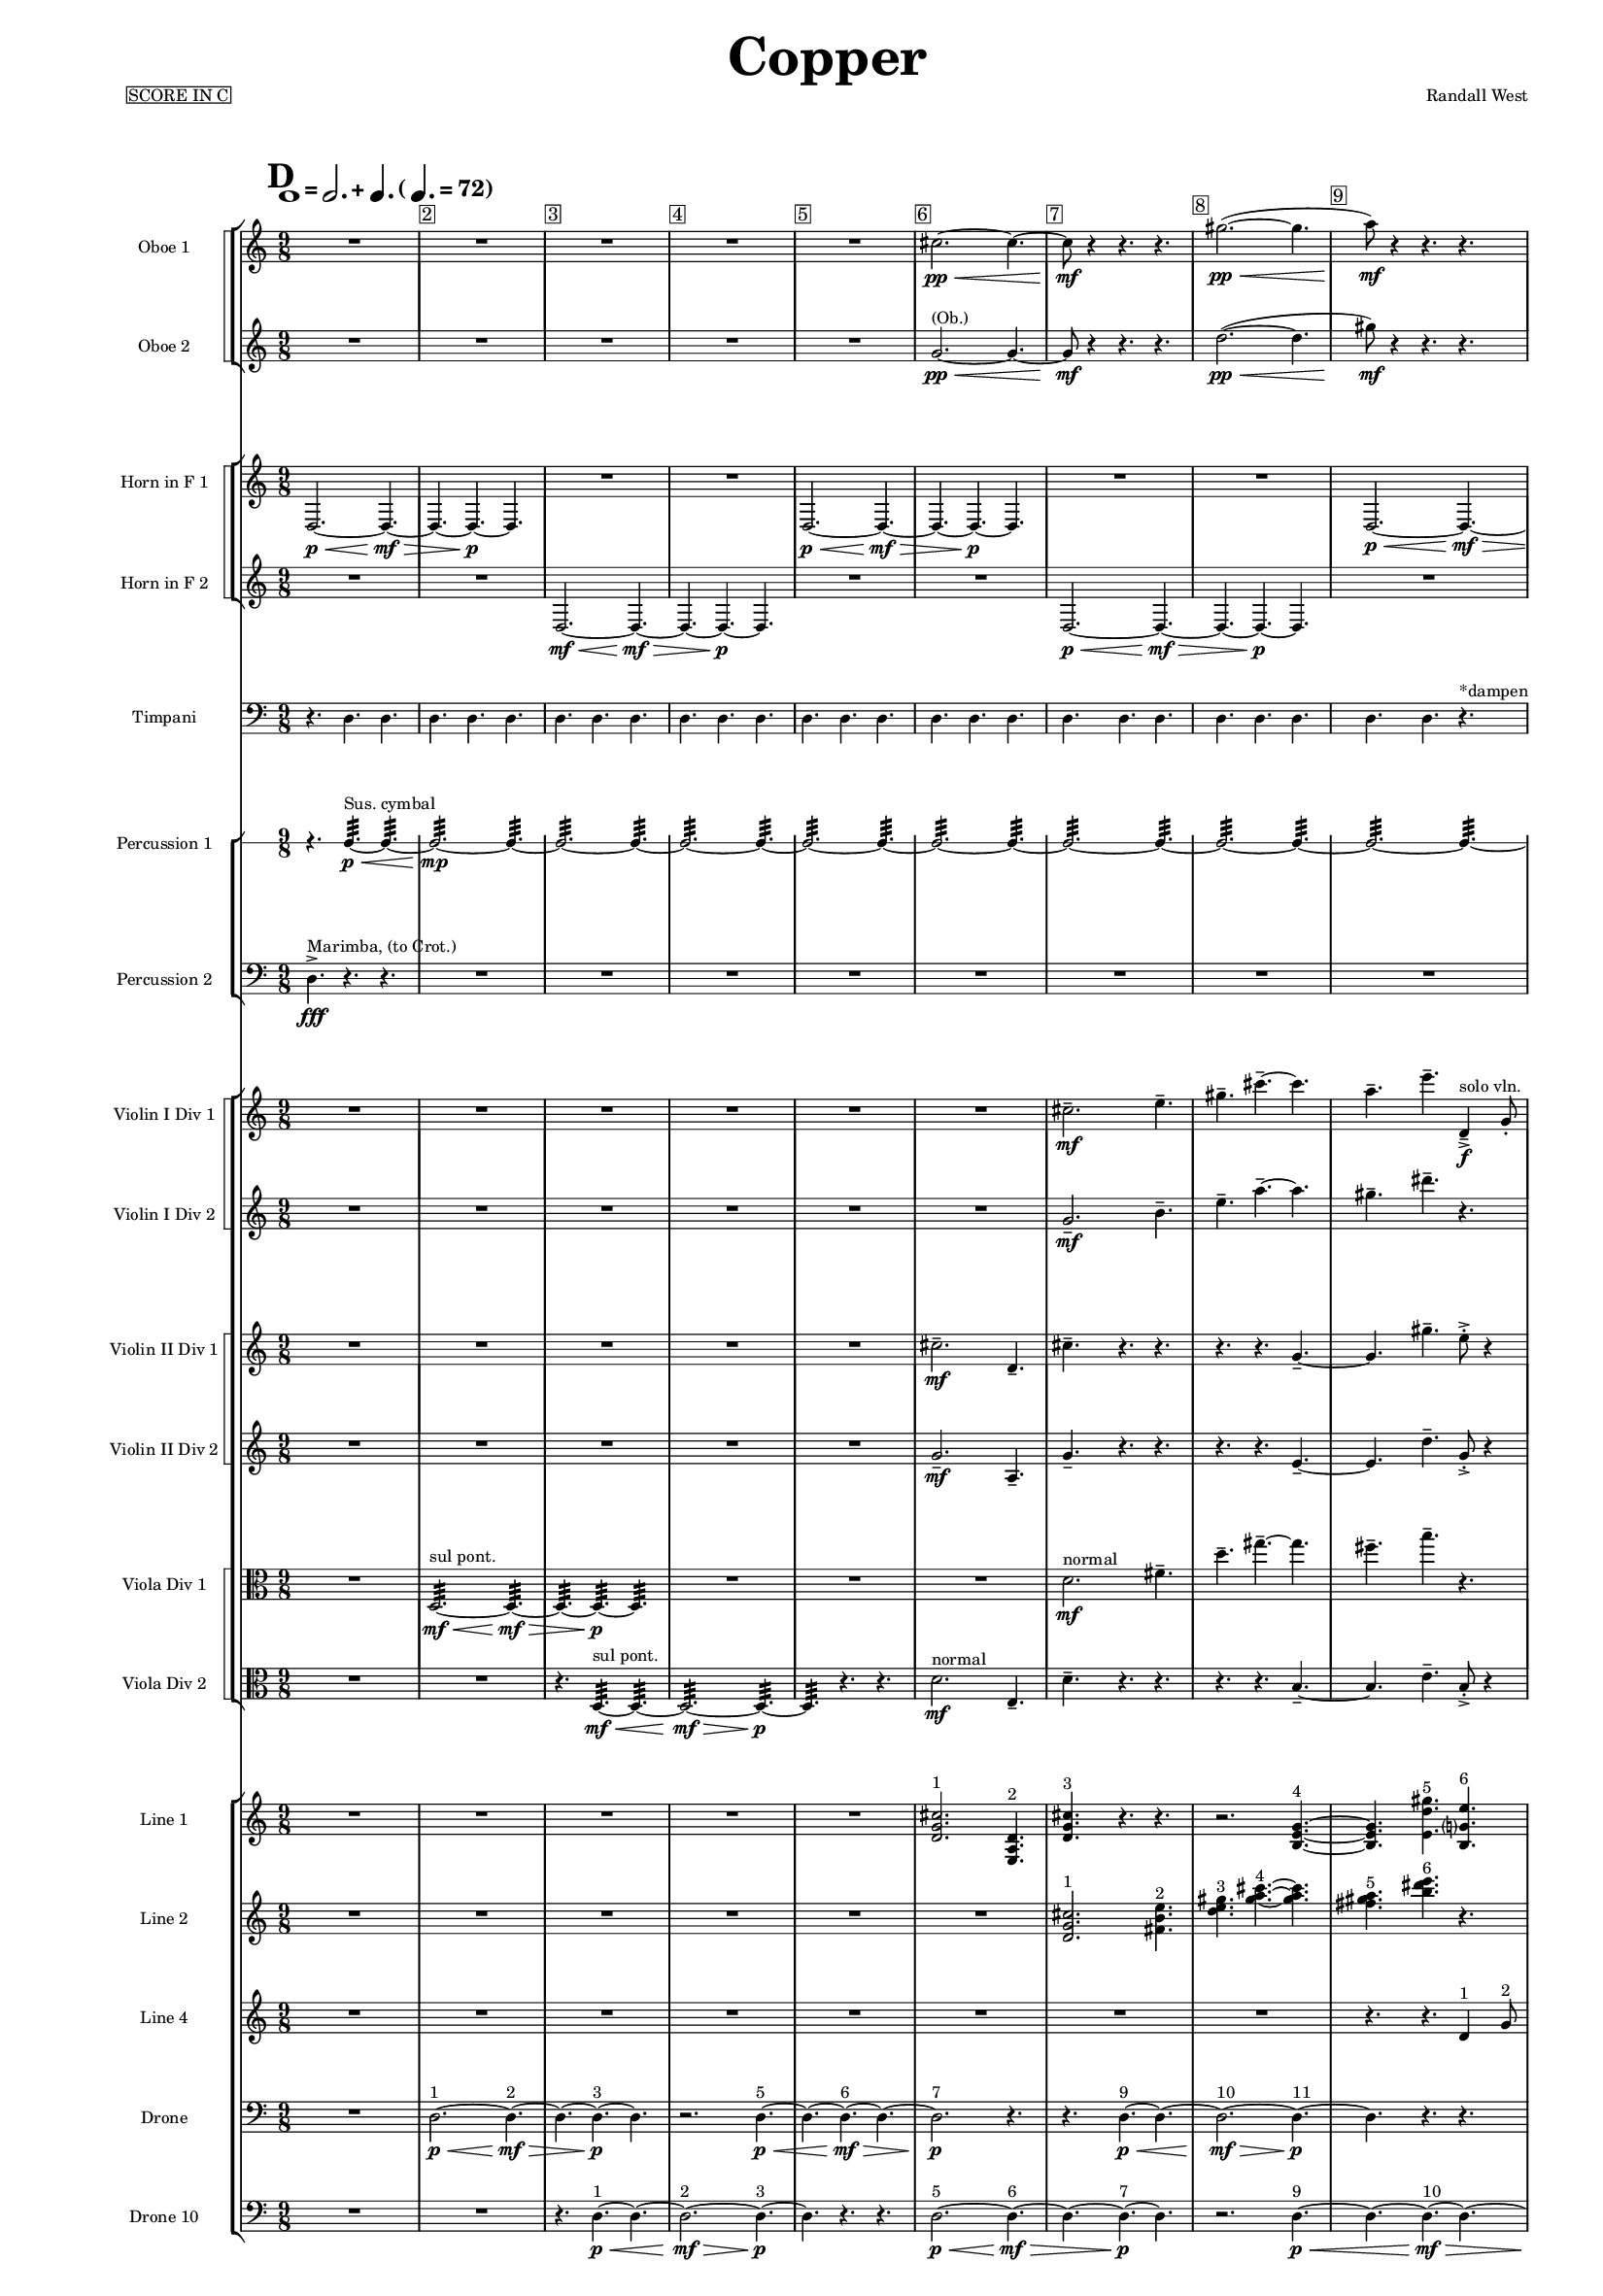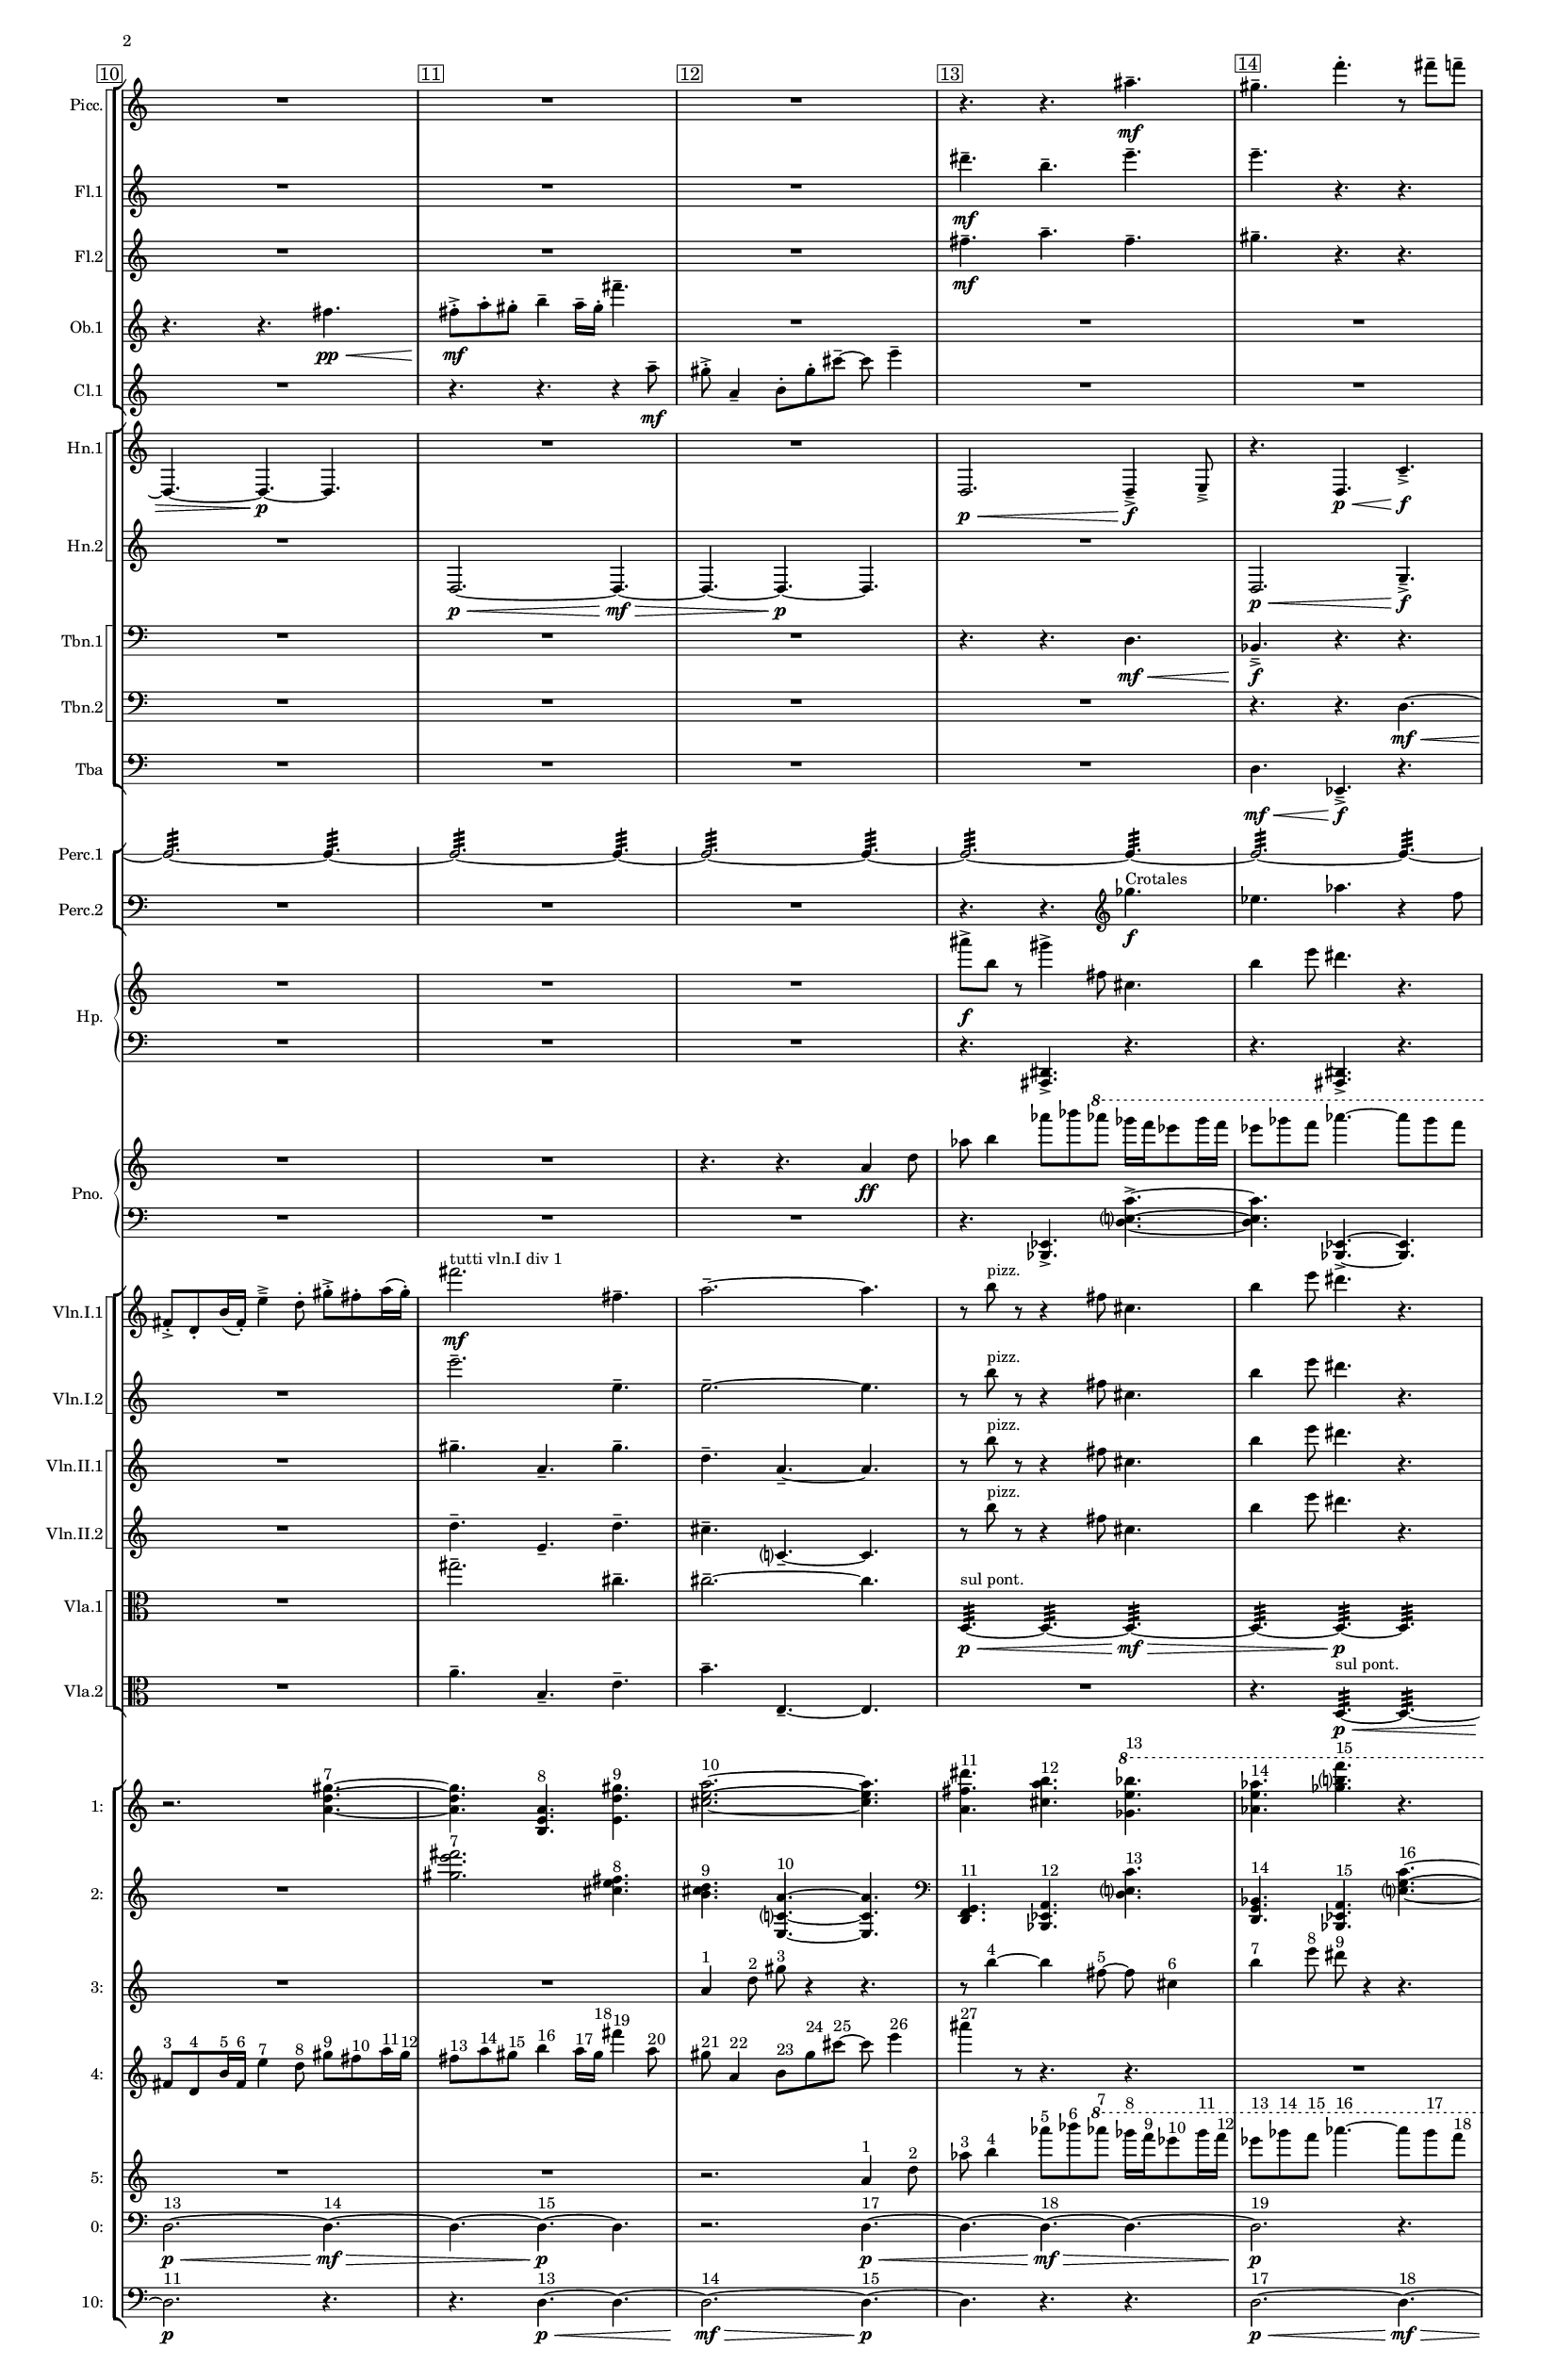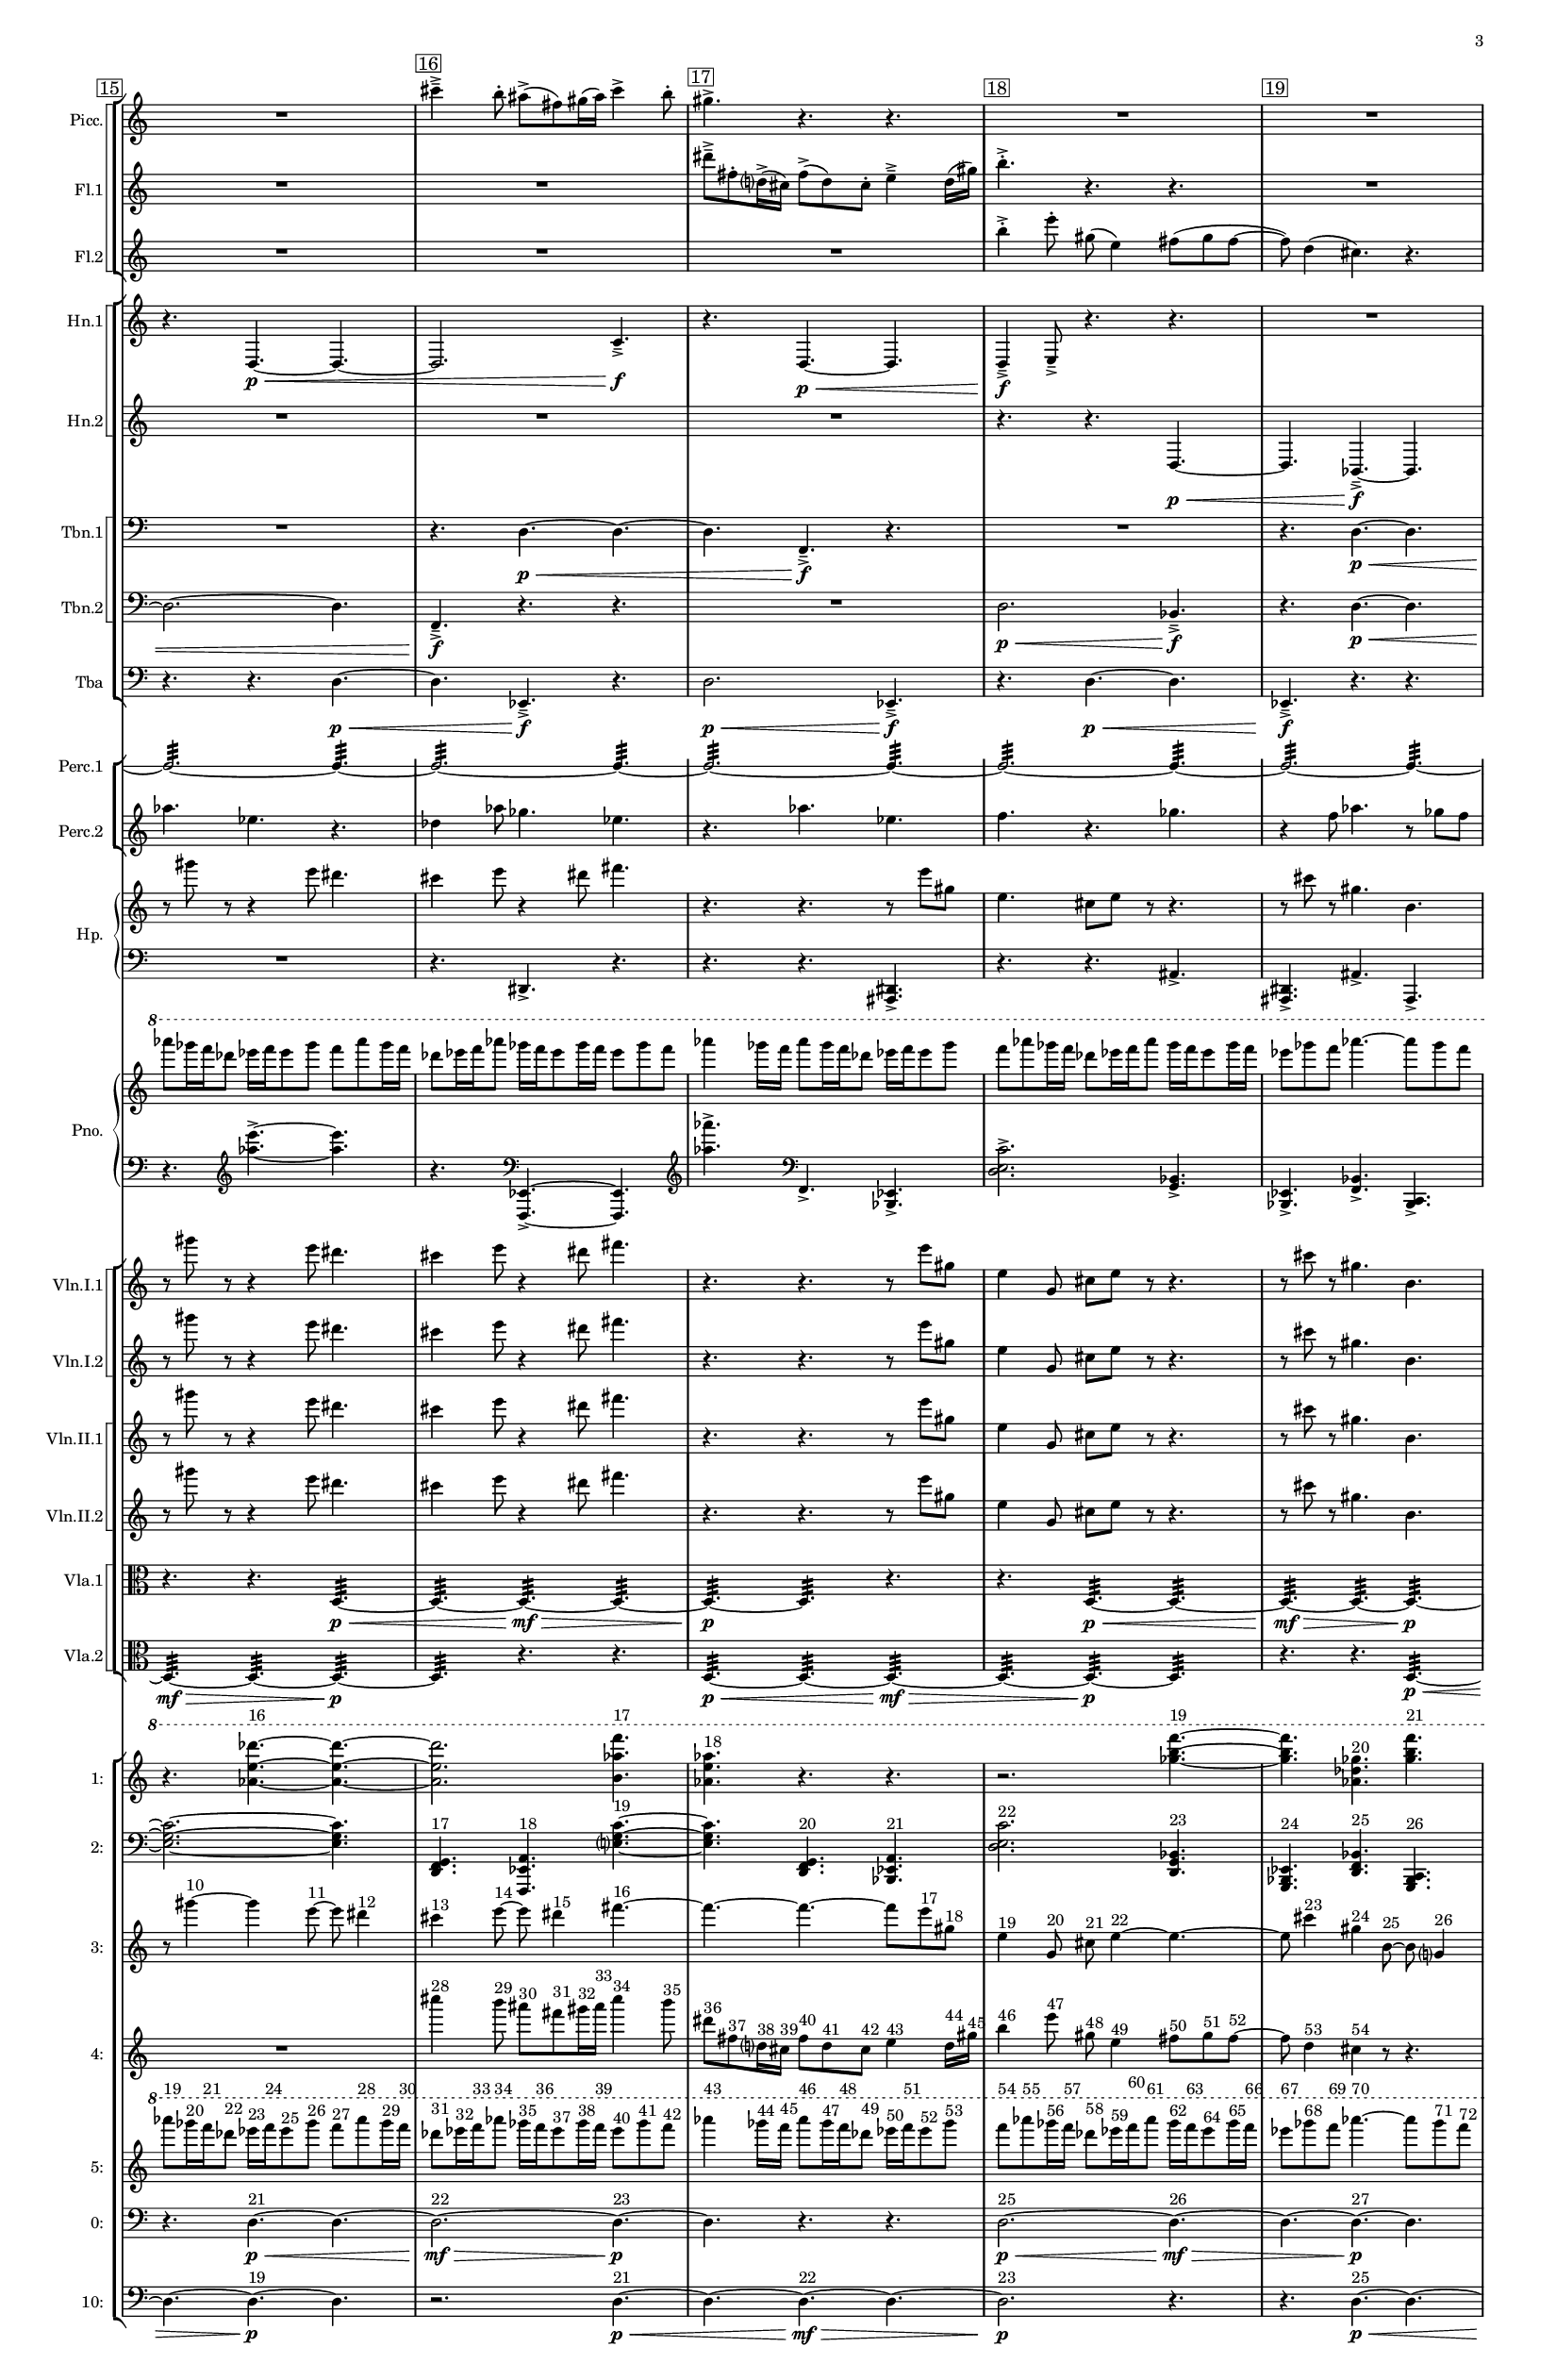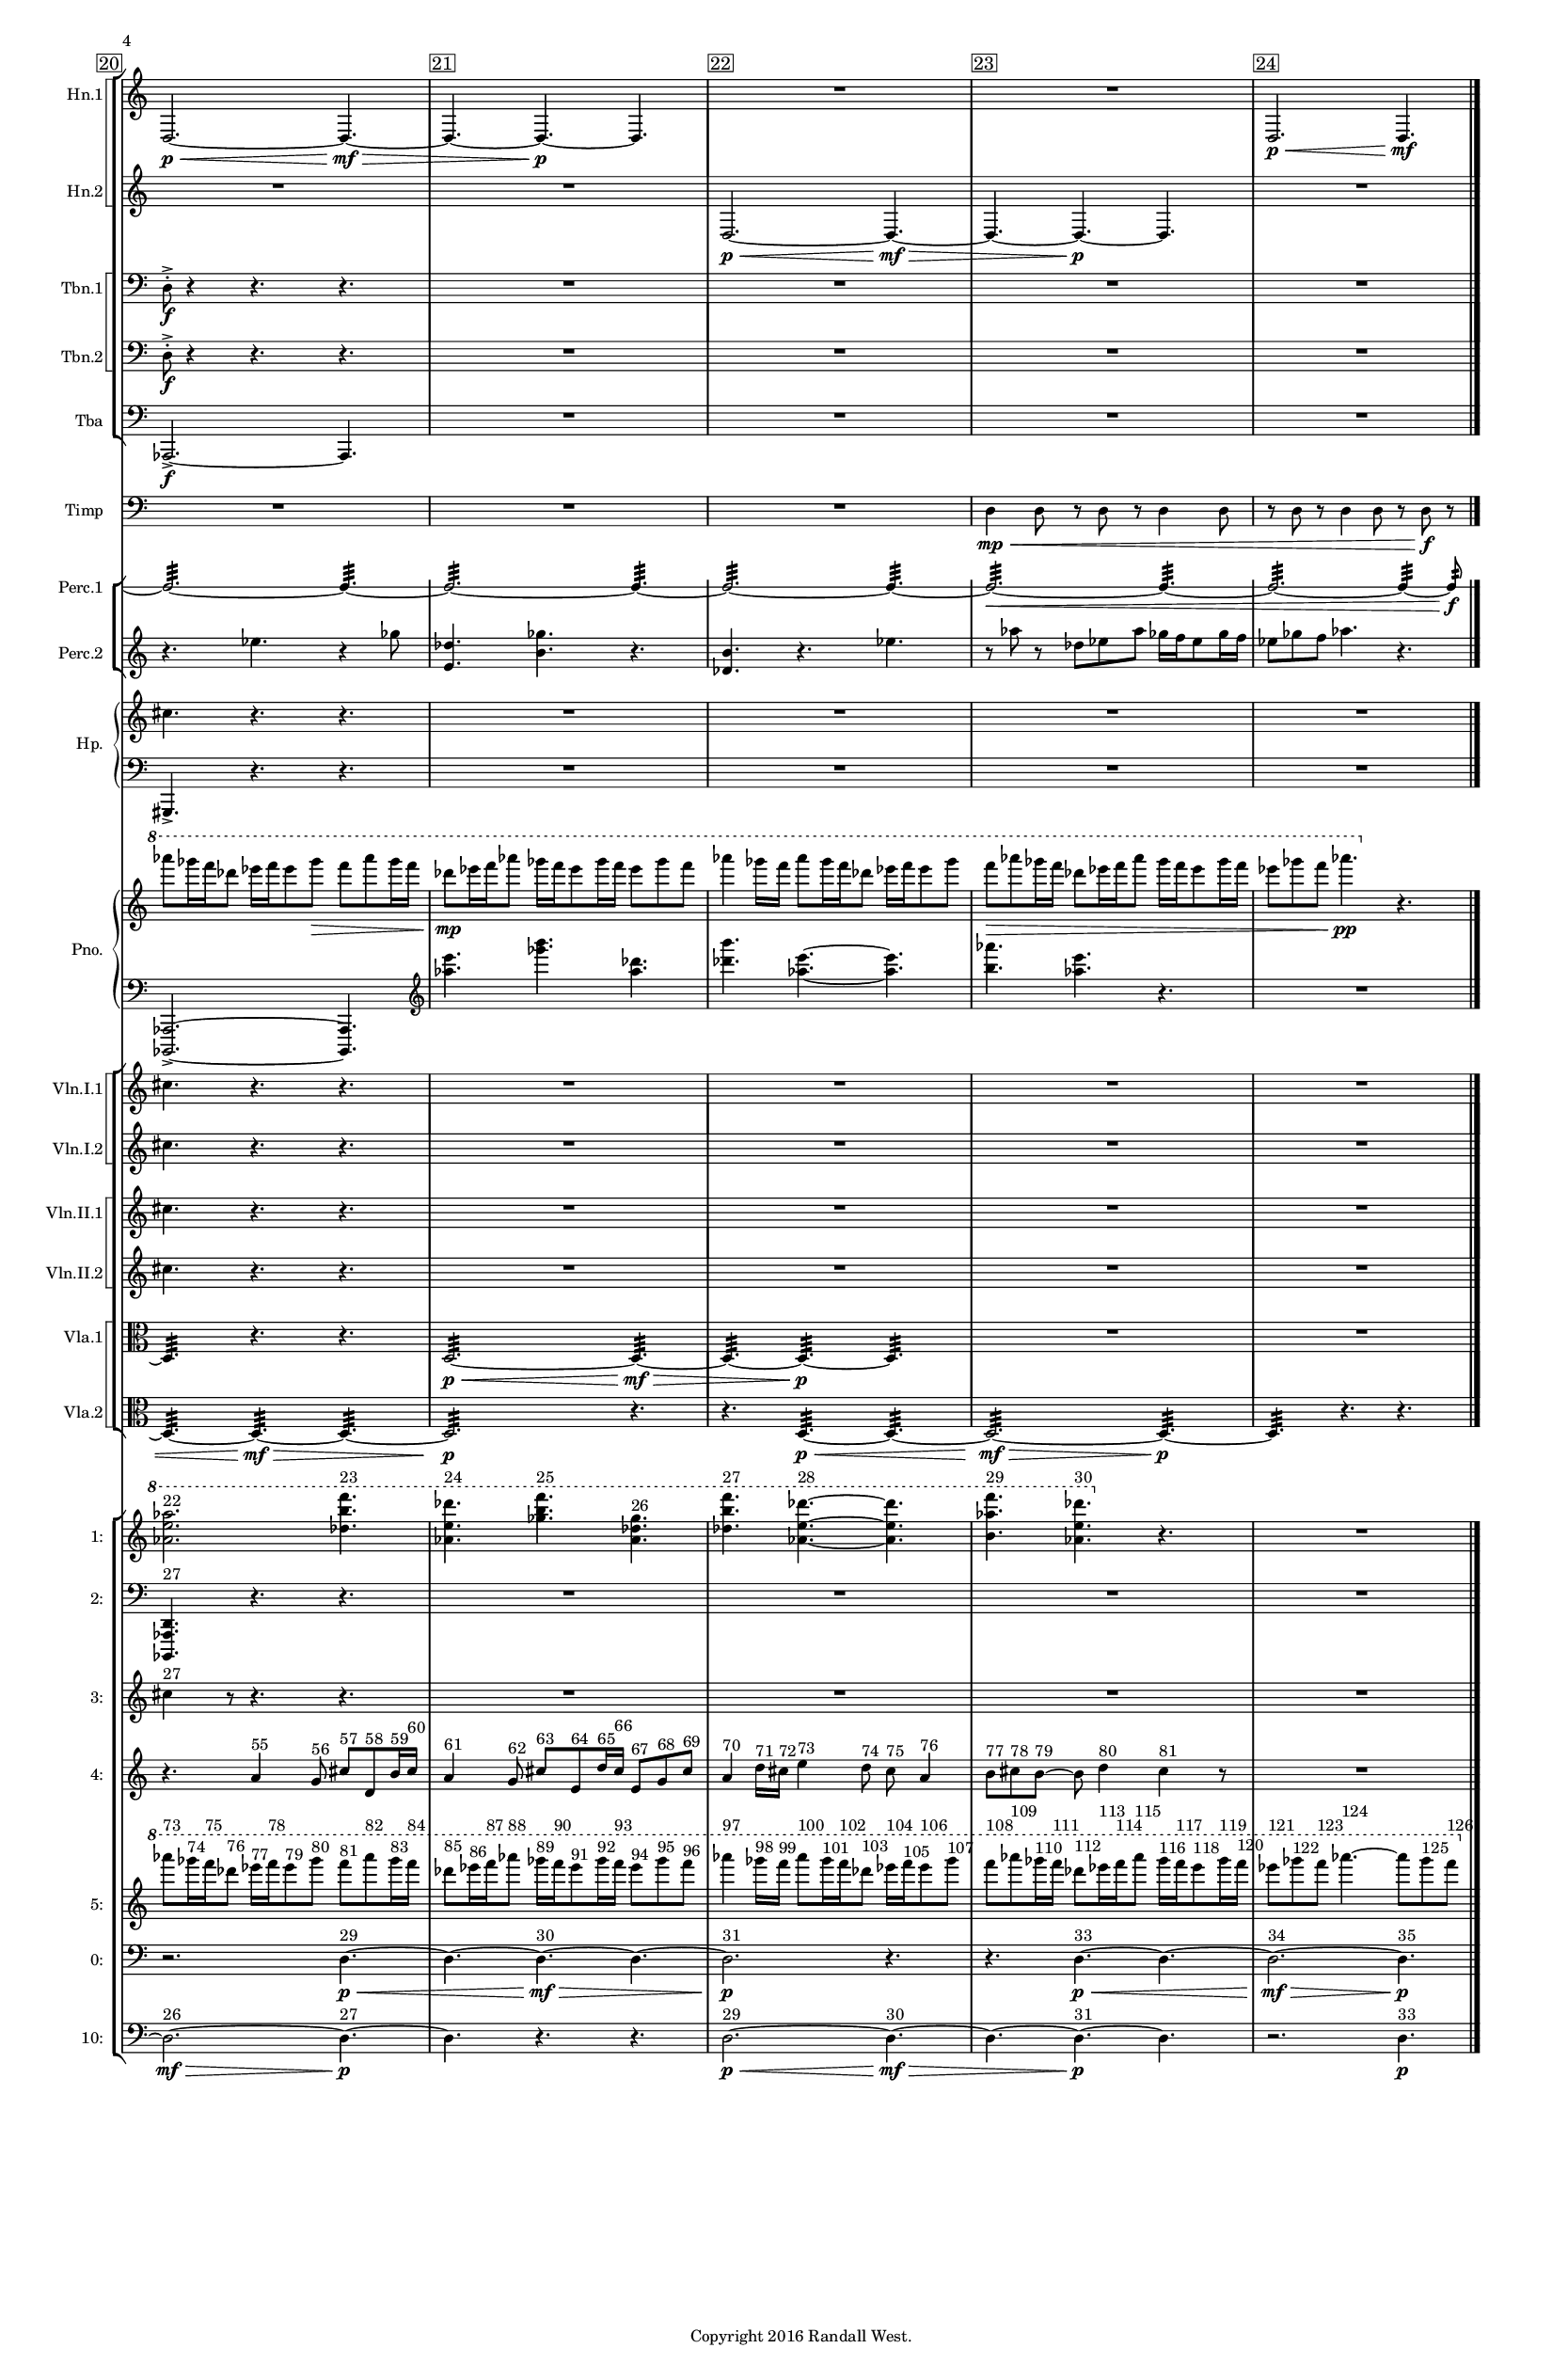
% 2016-10-01 09:22

\version "2.18.2"
\language "english"

#(set-default-paper-size "tabloid" 'portrait)
#(set-global-staff-size 14.9)

\header {
    composer = "Randall West"
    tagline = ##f
    poet = \markup { \box "SCORE IN C" } %HACKY WAY TO GET SCORE IN C IN THERE !!!!!!
    title = \markup {
        \column {
            \center-align {
                \fontsize #6 {
                    "Copper"
                }
            }
        }
    }
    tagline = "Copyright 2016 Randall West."
}

\paper {
    #(set-paper-size "tabloid")
    %#(set-paper-size "letter")
    left-margin = 22\mm
    system-separator-markup = \slashSeparator
    markup-system-spacing = #'(
        (basic-distance . 0)
        (minimum-distance . 0)
        (padding . 8)
        (stretchability . 0)
    )
    system-system-spacing = #'(
        (basic-distance . 12)
        (minimum-distance . 18)
        (padding . 12)
        (stretchability . 20)
    )
}

\layout {
    \set Score.markFormatter = #format-mark-circle-letters 
    \context {        
        \Score
        
        % \remove "Bar_number_engraver"
        \override BarNumber #'break-visibility = #'#(#f #t #t)
        \override BarNumber #'font-size = #1.2
        \override BarNumber  #'stencil = #(make-stencil-boxer 0.1 0.25 ly:text-interface::print)
        
        \override RehearsalMark #'font-size = #6

    }
    \context {
        \Staff \RemoveEmptyStaves
        \override VerticalAxisGroup #'remove-first = ##t % NOTE: comment this out to show staves on first page
        \override Hairpin #'minimum-length = #6
    }
    \context {
        \RhythmicStaff \RemoveEmptyStaves
        \override VerticalAxisGroup #'remove-first = ##t % NOTE: comment this out to show staves on first page
        \override Hairpin #'minimum-length = #6
    }
    % \context {
    %     \Dynamics
    %     \consists #Measure_counter_engraver
    %     \override MeasureCounter.direction = #DOWN
    %     \override MeasureCounter.font-encoding = #'latin1
    %     \override MeasureCounter.font-shape = #'italic
    %     % to control the distance of the Dynamics context from the staff:
    %     \override VerticalAxisGroup.nonstaff-relatedstaff-spacing.padding = #3
    %     \override MeasureCounter.font-size = #1.2
    %     % NOTE... below causes an error... why?
    %     % \override MeasureCounter.stencil = #(make-stencil-boxer 0.1 0.25 ly:text-interface::print)
    % }
}


\header {}

\layout {}

\paper {}

\score {
    \new Score <<
        \new StaffGroup <<
            \new StaffGroup \with {
                systemStartDelimiter = #'SystemStartSquare
            } <<
                \new Staff {
                    \set Staff.instrumentName = \markup { Piccolo }
                    \set Staff.shortInstrumentName = \markup { Picc. }
                    \time 9/8
                    {
                        \numericTimeSignature
                        \bar "||"
                        \compressFullBarRests
                        \tempo \markup \fontsize #3 { \note #"1" #1 = \note #"2." #1 + \note #"4." #1 (\note #"4." #1 = 72) }
                        \accidentalStyle modern-cautionary
                        {
                            \mark #4
                            \mark #4
                            R1 * 27/2
                        }
                        r4.
                        r4.
                        as''4. -\tenuto \mf
                        gs''4. -\tenuto
                        f'''4. -\staccato
                        r8
                        fs'''8 -\tenuto [
                        f'''8 -\tenuto ]
                        {
                            R1 * 9/8
                        }
                        cs'''4 -\accent -\tenuto
                        b''8 -\staccato
                        as''8 -\accent [ (
                        fs''8 )
                        gs''16 (
                        as''16 ] )
                        cs'''4 -\accent
                        b''8 -\staccato
                        gs''4. -\accent
                        r4.
                        r4.
                        {
                            R1 * 63/8
                        }
                    }
                }
                \new Staff {
                    \set Staff.instrumentName = \markup { "Flute 1" }
                    \set Staff.shortInstrumentName = \markup { Fl.1 }
                    \time 9/8
                    {
                        \numericTimeSignature
                        \bar "||"
                        \compressFullBarRests
                        \tempo \markup \fontsize #3 { \note #"1" #1 = \note #"2." #1 + \note #"4." #1 (\note #"4." #1 = 72) }
                        \accidentalStyle modern-cautionary
                        {
                            \mark #4
                            \mark #4
                            R1 * 27/2
                        }
                        ds'''4. -\tenuto \mf
                        b''4. -\tenuto
                        e'''4. -\tenuto
                        e'''4. -\tenuto
                        r4.
                        r4.
                        {
                            R1 * 9/4
                        }
                        ds'''8 -\accent -\tenuto [
                        fs''8 -\staccato
                        d''16 -\accent (
                        cs''16 ] )
                        fs''8 -\accent [ (
                        d''8 )
                        cs''8 -\staccato ]
                        e''4 -\accent -\tenuto
                        d''16 [ (
                        gs''16 ] )
                        b''4. -\accent -\staccato
                        r4.
                        r4.
                        {
                            R1 * 27/4
                        }
                    }
                }
                \new Staff {
                    \set Staff.instrumentName = \markup { "Flute 2" }
                    \set Staff.shortInstrumentName = \markup { Fl.2 }
                    \time 9/8
                    {
                        \numericTimeSignature
                        \bar "||"
                        \compressFullBarRests
                        \tempo \markup \fontsize #3 { \note #"1" #1 = \note #"2." #1 + \note #"4." #1 (\note #"4." #1 = 72) }
                        \accidentalStyle modern-cautionary
                        {
                            \mark #4
                            \mark #4
                            R1 * 27/2
                        }
                        fs''4. -\tenuto \mf
                        a''4. -\tenuto
                        fs''4. -\tenuto
                        gs''4. -\tenuto
                        r4.
                        r4.
                        {
                            R1 * 27/8
                        }
                        b''4 -\accent -\staccato
                        e'''8 -\staccato
                        gs''8 (
                        e''4 )
                        fs''8 [ (
                        gs''8
                        fs''8 ~ ]
                        fs''8 )
                        d''4 (
                        cs''4. )
                        r4.
                        {
                            R1 * 45/8
                        }
                    }
                }
            >>
            \new StaffGroup \with {
                systemStartDelimiter = #'SystemStartSquare
            } <<
                \new Staff {
                    \set Staff.instrumentName = \markup { "Oboe 1" }
                    \set Staff.shortInstrumentName = \markup { Ob.1 }
                    \time 9/8
                    {
                        \numericTimeSignature
                        \bar "||"
                        \compressFullBarRests
                        \tempo \markup \fontsize #3 { \note #"1" #1 = \note #"2." #1 + \note #"4." #1 (\note #"4." #1 = 72) }
                        \accidentalStyle modern-cautionary
                        {
                            \mark #4
                            \mark #4
                            R1 * 45/8
                        }
                        cs''2. \pp ~ ~ \<
                        cs''4. ~
                        cs''8 \mf
                        r4
                        r4.
                        r4.
                        gs''2. \pp ~ \< (
                        gs''4.
                        a''8 \mf )
                        r4
                        r4.
                        r4.
                        r4.
                        r4.
                        fs''4. \pp \<
                        fs''8 -\accent -\staccato \mf [
                        a''8 -\staccato
                        gs''8 -\staccato ]
                        b''4 -\tenuto
                        a''16 -\tenuto [
                        gs''16 -\staccato ]
                        fs'''4. -\tenuto
                        {
                            R1 * 117/8
                        }
                    }
                }
                \new Staff {
                    \set Staff.instrumentName = \markup { "Oboe 2" }
                    \set Staff.shortInstrumentName = \markup { Ob.2 }
                    \time 9/8
                    {
                        \numericTimeSignature
                        \bar "||"
                        \compressFullBarRests
                        \tempo \markup \fontsize #3 { \note #"1" #1 = \note #"2." #1 + \note #"4." #1 (\note #"4." #1 = 72) }
                        \accidentalStyle modern-cautionary
                        {
                            \mark #4
                            \mark #4
                            R1 * 45/8
                        }
                        g'2. \pp ~ ~ \< ^ \markup { (Ob.) }
                        g'4. ~
                        g'8 \mf
                        r4
                        r4.
                        r4.
                        d''2. \pp ~ \< (
                        d''4.
                        gs''8 \mf )
                        r4
                        r4.
                        r4.
                        {
                            R1 * 135/8
                        }
                    }
                }
            >>
            \new StaffGroup \with {
                systemStartDelimiter = #'SystemStartSquare
            } <<
                \new Staff {
                    \set Staff.instrumentName = \markup { "Clarinet 1" }
                    \set Staff.shortInstrumentName = \markup { Cl.1 }
                    \time 9/8
                    {
                        \numericTimeSignature
                        \bar "||"
                        \compressFullBarRests
                        \tempo \markup \fontsize #3 { \note #"1" #1 = \note #"2." #1 + \note #"4." #1 (\note #"4." #1 = 72) }
                        \accidentalStyle modern-cautionary
                        {
                            \mark #4
                            \mark #4
                            R1 * 45/4
                        }
                        r4.
                        r4.
                        r4
                        a''8 -\tenuto \mf
                        gs''8 -\accent -\staccato
                        a'4 -\tenuto
                        b'8 -\staccato [
                        gs''8 -\staccato
                        cs'''8 -\tenuto ~ ]
                        cs'''8
                        e'''4 -\tenuto
                        {
                            R1 * 27/2
                        }
                    }
                }
                \new Staff {
                    \set Staff.instrumentName = \markup { "Clarinet 2" }
                    \set Staff.shortInstrumentName = \markup { Cl.2 }
                    \time 9/8
                    {
                        \numericTimeSignature
                        \bar "||"
                        \compressFullBarRests
                        \tempo \markup \fontsize #3 { \note #"1" #1 = \note #"2." #1 + \note #"4." #1 (\note #"4." #1 = 72) }
                        \accidentalStyle modern-cautionary
                        \mark #4
                        R1 * 27
                    }
                }
            >>
            \new StaffGroup \with {
                systemStartDelimiter = #'SystemStartSquare
            } <<
                \new Staff {
                    \clef "bass"
                    \set Staff.instrumentName = \markup { "Bassoon 1" }
                    \set Staff.shortInstrumentName = \markup { Bsn.1 }
                    \time 9/8
                    {
                        \numericTimeSignature
                        \bar "||"
                        \compressFullBarRests
                        \tempo \markup \fontsize #3 { \note #"1" #1 = \note #"2." #1 + \note #"4." #1 (\note #"4." #1 = 72) }
                        \accidentalStyle modern-cautionary
                        \mark #4
                        R1 * 27
                    }
                }
                \new Staff {
                    \clef "bass"
                    \set Staff.instrumentName = \markup { "Bassoon 2" }
                    \set Staff.shortInstrumentName = \markup { Bsn.2 }
                    \time 9/8
                    {
                        \numericTimeSignature
                        \bar "||"
                        \compressFullBarRests
                        \tempo \markup \fontsize #3 { \note #"1" #1 = \note #"2." #1 + \note #"4." #1 (\note #"4." #1 = 72) }
                        \accidentalStyle modern-cautionary
                        \mark #4
                        R1 * 27
                    }
                }
            >>
        >>
        \new StaffGroup <<
            \new StaffGroup \with {
                systemStartDelimiter = #'SystemStartSquare
            } <<
                \new Staff {
                    \set Staff.instrumentName = \markup { "Horn in F 1" }
                    \set Staff.shortInstrumentName = \markup { Hn.1 }
                    \time 9/8
                    {
                        \numericTimeSignature
                        \bar "||"
                        \compressFullBarRests
                        \tempo \markup \fontsize #3 { \note #"1" #1 = \note #"2." #1 + \note #"4." #1 (\note #"4." #1 = 72) }
                        \accidentalStyle modern-cautionary
                        \mark #4
                        d2. \p ~ \<
                        d4. \mf ~ ~ \>
                        d4. ~
                        d4. \p ~
                        d4.
                        {
                            R1 * 9/4
                        }
                        d2. \p ~ \<
                        d4. \mf ~ ~ \>
                        d4. ~
                        d4. \p ~
                        d4.
                        {
                            R1 * 9/4
                        }
                        d2. \p ~ \<
                        d4. \mf ~ ~ \>
                        d4. ~
                        d4. \p ~
                        d4.
                        {
                            R1 * 9/4
                        }
                        d2. \p \<
                        d4 -\accent -\tenuto \f
                        e8 -\accent -\tenuto
                        r4.
                        d4. \p \<
                        c'4. -\accent -\tenuto \f
                        r4.
                        d4. \p ~ \<
                        d4. ~
                        d2.
                        c'4. -\accent -\tenuto \f
                        r4.
                        d4. \p ~ \<
                        d4.
                        d4 -\accent -\tenuto \f
                        e8 -\accent -\tenuto
                        r4.
                        r4.
                        {
                            R1 * 9/8
                        }
                        d2. \p ~ \<
                        d4. \mf ~ ~ \>
                        d4. ~
                        d4. \p ~
                        d4.
                        {
                            R1 * 9/4
                        }
                        d2. \p \<
                        d4. \mf
                    }
                }
                \new Staff {
                    \set Staff.instrumentName = \markup { "Horn in F 2" }
                    \set Staff.shortInstrumentName = \markup { Hn.2 }
                    \time 9/8
                    {
                        \numericTimeSignature
                        \bar "||"
                        \compressFullBarRests
                        \tempo \markup \fontsize #3 { \note #"1" #1 = \note #"2." #1 + \note #"4." #1 (\note #"4." #1 = 72) }
                        \accidentalStyle modern-cautionary
                        {
                            \mark #4
                            \mark #4
                            R1 * 9/4
                        }
                        d2. \mf ~ \<
                        d4. \mf ~ ~ \>
                        d4. ~
                        d4. \p ~
                        d4.
                        {
                            R1 * 9/4
                        }
                        d2. \p ~ \<
                        d4. \mf ~ ~ \>
                        d4. ~
                        d4. \p ~
                        d4.
                        {
                            R1 * 9/4
                        }
                        d2. \p ~ \<
                        d4. \mf ~ ~ \>
                        d4. ~
                        d4. \p ~
                        d4.
                        {
                            R1 * 9/8
                        }
                        d2. \p \<
                        g4. -\accent -\tenuto \f
                        {
                            R1 * 27/8
                        }
                        r4.
                        r4.
                        d4. \p ~ \<
                        d4.
                        bf,4. -\accent -\tenuto \f ~
                        bf,4.
                        {
                            R1 * 9/4
                        }
                        d2. \p ~ \<
                        d4. \mf ~ ~ \>
                        d4. ~
                        d4. \p ~
                        d4.
                        {
                            R1 * 9/8
                        }
                    }
                }
            >>
            \new StaffGroup \with {
                systemStartDelimiter = #'SystemStartSquare
            } <<
                \new Staff {
                    \set Staff.instrumentName = \markup { "Trumpet in C 1" }
                    \set Staff.shortInstrumentName = \markup { Tpt.1 }
                    \time 9/8
                    {
                        \numericTimeSignature
                        \bar "||"
                        \compressFullBarRests
                        \tempo \markup \fontsize #3 { \note #"1" #1 = \note #"2." #1 + \note #"4." #1 (\note #"4." #1 = 72) }
                        \accidentalStyle modern-cautionary
                        \mark #4
                        R1 * 27
                    }
                }
                \new Staff {
                    \set Staff.instrumentName = \markup { "Trumpet in C 2" }
                    \set Staff.shortInstrumentName = \markup { Tpt.2 }
                    \time 9/8
                    {
                        \numericTimeSignature
                        \bar "||"
                        \compressFullBarRests
                        \tempo \markup \fontsize #3 { \note #"1" #1 = \note #"2." #1 + \note #"4." #1 (\note #"4." #1 = 72) }
                        \accidentalStyle modern-cautionary
                        \mark #4
                        R1 * 27
                    }
                }
            >>
            \new StaffGroup \with {
                systemStartDelimiter = #'SystemStartSquare
            } <<
                \new Staff {
                    \clef "bass"
                    \set Staff.instrumentName = \markup { "Tenor Trombone 1" }
                    \set Staff.shortInstrumentName = \markup { Tbn.1 }
                    \time 9/8
                    {
                        \numericTimeSignature
                        \bar "||"
                        \compressFullBarRests
                        \tempo \markup \fontsize #3 { \note #"1" #1 = \note #"2." #1 + \note #"4." #1 (\note #"4." #1 = 72) }
                        \accidentalStyle modern-cautionary
                        {
                            \mark #4
                            \mark #4
                            R1 * 27/2
                        }
                        r4.
                        r4.
                        d4. \mf \<
                        bf,4. -\accent -\tenuto \f
                        r4.
                        r4.
                        {
                            R1 * 9/8
                        }
                        r4.
                        d4. \p ~ \<
                        d4. ~
                        d4.
                        f,4. -\accent -\tenuto \f
                        r4.
                        {
                            R1 * 9/8
                        }
                        r4.
                        d4. \p ~ \<
                        d4.
                        d8 -\accent -\staccato \f
                        r4
                        r4.
                        r4.
                        {
                            R1 * 9/2
                        }
                    }
                }
                \new Staff {
                    \clef "bass"
                    \set Staff.instrumentName = \markup { "Tenor Trombone 2" }
                    \set Staff.shortInstrumentName = \markup { Tbn.2 }
                    \time 9/8
                    {
                        \numericTimeSignature
                        \bar "||"
                        \compressFullBarRests
                        \tempo \markup \fontsize #3 { \note #"1" #1 = \note #"2." #1 + \note #"4." #1 (\note #"4." #1 = 72) }
                        \accidentalStyle modern-cautionary
                        {
                            \mark #4
                            \mark #4
                            R1 * 117/8
                        }
                        r4.
                        r4.
                        d4. \mf ~ \<
                        d2. ~
                        d4.
                        f,4. -\accent -\tenuto \f
                        r4.
                        r4.
                        {
                            R1 * 9/8
                        }
                        d2. \p \<
                        bf,4. -\accent -\tenuto \f
                        r4.
                        d4. \p ~ \<
                        d4.
                        d8 -\accent -\staccato \f
                        r4
                        r4.
                        r4.
                        {
                            R1 * 9/2
                        }
                    }
                }
            >>
            \new Staff {
                \clef "bass"
                \set Staff.instrumentName = \markup { Tuba }
                \set Staff.shortInstrumentName = \markup { Tba }
                \time 9/8
                {
                    \numericTimeSignature
                    \bar "||"
                    \compressFullBarRests
                    \tempo \markup \fontsize #3 { \note #"1" #1 = \note #"2." #1 + \note #"4." #1 (\note #"4." #1 = 72) }
                    \accidentalStyle modern-cautionary
                    {
                        \mark #4
                        \mark #4
                        R1 * 117/8
                    }
                    d4. \mf \<
                    ef,4. -\accent -\tenuto \f
                    r4.
                    r4.
                    r4.
                    d4. \p ~ \<
                    d4.
                    ef,4. -\accent -\tenuto \f
                    r4.
                    d2. \p \<
                    ef,4. -\accent -\tenuto \f
                    r4.
                    d4. \p ~ \<
                    d4.
                    ef,4. -\accent -\tenuto \f
                    r4.
                    r4.
                    af,,2. -\accent \f ~
                    af,,4.
                    {
                        R1 * 9/2
                    }
                }
            }
        >>
        \new Staff {
            \clef "bass"
            \set Staff.instrumentName = \markup { Timpani }
            \set Staff.shortInstrumentName = \markup { Timp }
            \time 9/8
            {
                \numericTimeSignature
                \bar "||"
                \compressFullBarRests
                \tempo \markup \fontsize #3 { \note #"1" #1 = \note #"2." #1 + \note #"4." #1 (\note #"4." #1 = 72) }
                \accidentalStyle modern-cautionary
                \mark #4
                r4.
                d4.
                d4.
                d4.
                d4.
                d4.
                d4.
                d4.
                d4.
                d4.
                d4.
                d4.
                d4.
                d4.
                d4.
                d4.
                d4.
                d4.
                d4.
                d4.
                d4.
                d4.
                d4.
                d4.
                d4.
                d4.
                r4. ^ \markup { *dampen }
                R1 * 117/8
                d4 \mp \<
                d8
                r8
                d8
                r8
                d4
                d8
                r8
                d8
                r8
                d4
                d8
                r8
                d8 \f
                r8
            }
        }
        \new StaffGroup <<
            \new RhythmicStaff {
                \clef "percussion"
                \set Staff.instrumentName = \markup { "Percussion 1" }
                \set Staff.shortInstrumentName = \markup { Perc.1 }
                \time 9/8
                {
                    \numericTimeSignature
                    \bar "||"
                    \compressFullBarRests
                    \tempo \markup \fontsize #3 { \note #"1" #1 = \note #"2." #1 + \note #"4." #1 (\note #"4." #1 = 72) }
                    \accidentalStyle modern-cautionary
                    \mark #4
                    r4.
                    c4. :32 \p ~ \< ^ \markup { "Sus. cymbal" }
                    c4. :32 ~
                    c2. :32 \mp ~
                    c4. :32 ~
                    c2. :32 ~
                    c4. :32 ~
                    c2. :32 ~
                    c4. :32 ~
                    c2. :32 ~
                    c4. :32 ~
                    c2. :32 ~
                    c4. :32 ~
                    c2. :32 ~
                    c4. :32 ~
                    c2. :32 ~
                    c4. :32 ~
                    c2. :32 ~
                    c4. :32 ~
                    c2. :32 ~
                    c4. :32 ~
                    c2. :32 ~
                    c4. :32 ~
                    c2. :32 ~
                    c4. :32 ~
                    c2. :32 ~
                    c4. :32 ~
                    c2. :32 ~
                    c4. :32 ~
                    c2. :32 ~
                    c4. :32 ~
                    c2. :32 ~
                    c4. :32 ~
                    c2. :32 ~
                    c4. :32 ~
                    c2. :32 ~
                    c4. :32 ~
                    c2. :32 ~
                    c4. :32 ~
                    c2. :32 ~
                    c4. :32 ~
                    c2. :32 ~
                    c4. :32 ~
                    c2. :32 ~
                    c4. :32 ~
                    c2. :32 ~ \<
                    c4. :32 ~
                    c2. :32 ~
                    c4 :32 ~
                    c8 :32 \f
                }
            }
            \new StaffGroup \with {
                systemStartDelimiter = #'SystemStartSquare
            } <<
                \new RhythmicStaff {
                    \clef "percussion"
                    \set Staff.instrumentName = \markup { "Percussion 2" }
                    \set Staff.shortInstrumentName = \markup { Perc.2 }
                    \time 9/8
                    {
                        \numericTimeSignature
                        \bar "||"
                        \compressFullBarRests
                        \tempo \markup \fontsize #3 { \note #"1" #1 = \note #"2." #1 + \note #"4." #1 (\note #"4." #1 = 72) }
                        \accidentalStyle modern-cautionary
                        \mark #4
                        R1 * 27
                    }
                }
                \new Staff {
                    \set Staff.instrumentName = \markup { "Percussion 2" }
                    \set Staff.shortInstrumentName = \markup { Perc.2 }
                    \time 9/8
                    {
                        \numericTimeSignature
                        \bar "||"
                        \compressFullBarRests
                        \tempo \markup \fontsize #3 { \note #"1" #1 = \note #"2." #1 + \note #"4." #1 (\note #"4." #1 = 72) }
                        \accidentalStyle modern-cautionary
                        \clef bass
                        \mark #4
                        d4. -\accent \fff ^ \markup { "Marimba, (to Crot.)" }
                        r4.
                        r4.
                        {
                            R1 * 99/8
                        }
                        r4.
                        r4.
                        \clef treble
                        gf''4. \f ^ \markup { Crotales }
                        ef''4.
                        af''4.
                        r4
                        f''8
                        af''4.
                        ef''4.
                        r4.
                        df''4
                        af''8
                        gf''4.
                        ef''4.
                        r4.
                        af''4.
                        ef''4.
                        f''4.
                        r4.
                        gf''4.
                        r4
                        f''8
                        af''4.
                        r8
                        gf''8 [
                        f''8 ]
                        r4.
                        ef''4.
                        r4
                        gf''8
                        <e' df''>4.
                        <b' gf''>4.
                        r4.
                        <df' b'>4.
                        r4.
                        ef''4.
                        r8
                        af''8
                        r8
                        df''8 [
                        ef''8
                        af''8 ]
                        gf''16 [
                        f''16
                        ef''8
                        gf''16
                        f''16 ]
                        ef''8 [
                        gf''8
                        f''8 ]
                        af''4.
                        r4.
                    }
                }
            >>
        >>
        \new PianoStaff <<
            \set PianoStaff.instrumentName = \markup { Harp }
            \set PianoStaff.shortInstrumentName = \markup { Hp. }
            \new Staff {
                \time 9/8
                {
                    \numericTimeSignature
                    \bar "||"
                    \compressFullBarRests
                    \tempo \markup \fontsize #3 { \note #"1" #1 = \note #"2." #1 + \note #"4." #1 (\note #"4." #1 = 72) }
                    \accidentalStyle modern-cautionary
                    {
                        \mark #4
                        \mark #4
                        R1 * 27/2
                    }
                    as'''8 -\accent \f [
                    b''8 ]
                    r8
                    gs'''4 -\accent
                    fs''8
                    cs''4.
                    b''4
                    e'''8
                    ds'''4.
                    r4.
                    r8
                    gs'''8
                    r8
                    r4
                    e'''8
                    ds'''4.
                    cs'''4
                    e'''8
                    r4
                    ds'''8
                    fs'''4.
                    r4.
                    r4.
                    r8
                    e'''8 [
                    gs''8 ]
                    e''4.
                    cs''8 [
                    e''8 ]
                    r8
                    r4.
                    r8
                    cs'''8
                    r8
                    gs''4.
                    b'4.
                    cs''4.
                    r4.
                    r4.
                    {
                        R1 * 9/2
                    }
                }
            }
            \new Staff {
                \clef "bass"
                \time 9/8
                {
                    \numericTimeSignature
                    \bar "||"
                    \compressFullBarRests
                    \tempo \markup \fontsize #3 { \note #"1" #1 = \note #"2." #1 + \note #"4." #1 (\note #"4." #1 = 72) }
                    \accidentalStyle modern-cautionary
                    {
                        \mark #4
                        \mark #4
                        R1 * 27/2
                    }
                    r4.
                    <as,, ds,>4. -\accent
                    r4.
                    r4.
                    <as,, ds,>4. -\accent
                    r4.
                    {
                        R1 * 9/8
                    }
                    r4.
                    ds,4. -\accent
                    r4.
                    r4.
                    r4.
                    <as,, ds,>4. -\accent
                    r4.
                    r4.
                    as,4. -\accent
                    <as,, ds,>4. -\accent
                    as,4. -\accent
                    as,,4. -\accent
                    gs,,4. -\accent
                    r4.
                    r4.
                    {
                        R1 * 9/2
                    }
                }
            }
        >>
        \new PianoStaff <<
            \set PianoStaff.instrumentName = \markup { Piano }
            \set PianoStaff.shortInstrumentName = \markup { Pno. }
            \new Staff {
                \time 9/8
                {
                    \numericTimeSignature
                    \bar "||"
                    \compressFullBarRests
                    \tempo \markup \fontsize #3 { \note #"1" #1 = \note #"2." #1 + \note #"4." #1 (\note #"4." #1 = 72) }
                    \accidentalStyle modern-cautionary
                    {
                        \mark #4
                        \mark #4
                        R1 * 99/8
                    }
                    r4.
                    r4.
                    a'4 \ff
                    d''8
                    af''8
                    b''4
                    af'''8 [
                    bf'''8
                    \ottava #1
                    af''''8 ]
                    gf''''16 [
                    f''''16
                    ef''''8
                    gf''''16
                    f''''16 ]
                    ef''''8 [
                    gf''''8
                    f''''8 ]
                    af''''4. ~
                    af''''8 [
                    gf''''8
                    f''''8 ]
                    af''''8 [
                    gf''''16
                    f''''16
                    df''''8 ]
                    ef''''16 [
                    f''''16
                    ef''''8
                    gf''''8 ]
                    f''''8 [
                    af''''8
                    gf''''16
                    f''''16 ]
                    df''''8 [
                    ef''''16
                    f''''16
                    af''''8 ]
                    gf''''16 [
                    f''''16
                    ef''''8
                    gf''''16
                    f''''16 ]
                    ef''''8 [
                    gf''''8
                    f''''8 ]
                    af''''4
                    gf''''16 [
                    f''''16 ]
                    af''''8 [
                    gf''''16
                    f''''16
                    df''''8 ]
                    ef''''16 [
                    f''''16
                    ef''''8
                    gf''''8 ]
                    f''''8 [
                    af''''8
                    gf''''16
                    f''''16 ]
                    df''''8 [
                    ef''''16
                    f''''16
                    af''''8 ]
                    gf''''16 [
                    f''''16
                    ef''''8
                    gf''''16
                    f''''16 ]
                    ef''''8 [
                    gf''''8
                    f''''8 ]
                    af''''4. ~
                    af''''8 [
                    gf''''8
                    f''''8 ]
                    af''''8 [
                    gf''''16
                    f''''16
                    df''''8 ]
                    ef''''16 [
                    f''''16
                    ef''''8
                    gf''''8 ] \>
                    f''''8 [
                    af''''8
                    gf''''16
                    f''''16 ]
                    df''''8 \mp [
                    ef''''16
                    f''''16
                    af''''8 ]
                    gf''''16 [
                    f''''16
                    ef''''8
                    gf''''16
                    f''''16 ]
                    ef''''8 [
                    gf''''8
                    f''''8 ]
                    af''''4
                    gf''''16 [
                    f''''16 ]
                    af''''8 [
                    gf''''16
                    f''''16
                    df''''8 ]
                    ef''''16 [
                    f''''16
                    ef''''8
                    gf''''8 ]
                    f''''8 \> [
                    af''''8
                    gf''''16
                    f''''16 ]
                    df''''8 [
                    ef''''16
                    f''''16
                    af''''8 ]
                    gf''''16 [
                    f''''16
                    ef''''8
                    gf''''16
                    f''''16 ]
                    ef''''8 [
                    gf''''8
                    f''''8 ]
                    af''''4. \pp
                    \ottava #0
                    r4.
                }
            }
            \new Staff {
                \clef "bass"
                \time 9/8
                {
                    \numericTimeSignature
                    \bar "||"
                    \compressFullBarRests
                    \tempo \markup \fontsize #3 { \note #"1" #1 = \note #"2." #1 + \note #"4." #1 (\note #"4." #1 = 72) }
                    \accidentalStyle modern-cautionary
                    {
                        \mark #4
                        \mark #4
                        R1 * 27/2
                    }
                    r4.
                    <bf,, ef,>4. -\accent
                    <d e c'>4. -\accent ~
                    <d e c'>4.
                    <bf,, ef,>4. -\accent ~
                    <bf,, ef,>4.
                    r4.
                    \clef treble
                    <af'' e'''>4. -\accent ~
                    <af'' e'''>4.
                    r4.
                    \clef bass
                    <f,, ef,>4. -\accent ~
                    <f,, ef,>4.
                    \clef treble
                    <af'' af'''>4. -\accent
                    \clef bass
                    f,4. -\accent
                    <bf,, ef,>4. -\accent
                    <d e c'>2. -\accent
                    <g, bf,>4. -\accent
                    <bf,, ef,>4. -\accent
                    <f, bf,>4. -\accent
                    <bf,, c,>4. -\accent
                    <bf,,, af,,>2. -\accent ~
                    <bf,,, af,,>4.
                    \clef treble
                    <af'' e'''>4.
                    <gf''' b'''>4.
                    <af'' df'''>4.
                    <df''' b'''>4.
                    <af'' e'''>4. ~
                    <af'' e'''>4.
                    <b'' af'''>4.
                    <af'' e'''>4.
                    r4.
                    {
                        R1 * 9/8
                    }
                }
            }
        >>
        \new StaffGroup <<
            \new StaffGroup \with {
                systemStartDelimiter = #'SystemStartSquare
            } <<
                \new Staff {
                    \set Staff.instrumentName = \markup { "Violin I Div 1" }
                    \set Staff.shortInstrumentName = \markup { Vln.I.1 }
                    \time 9/8
                    {
                        \numericTimeSignature
                        \bar "||"
                        \compressFullBarRests
                        \tempo \markup \fontsize #3 { \note #"1" #1 = \note #"2." #1 + \note #"4." #1 (\note #"4." #1 = 72) }
                        \accidentalStyle modern-cautionary
                        {
                            \mark #4
                            \mark #4
                            R1 * 27/4
                        }
                        cs''2. -\tenuto \mf
                        e''4. -\tenuto
                        gs''4. -\tenuto
                        cs'''4. -\tenuto ~
                        cs'''4.
                        a''4. -\tenuto
                        e'''4. -\tenuto
                        d'4 -\accent -\tenuto \f ^ \markup { "solo vln." }
                        g'8 -\staccato
                        fs'8 -\accent -\staccato [
                        d'8 -\staccato
                        b'16 (
                        fs'16 -\staccato ] )
                        e''4 -\accent -\tenuto
                        d''8 -\staccato
                        gs''8 -\accent -\staccato [
                        fs''8 -\staccato
                        a''16 (
                        gs''16 -\staccato ] )
                        fs'''2. \mf ^ \markup { "tutti vln.I div 1" }
                        fs''4. -\tenuto
                        a''2. -\tenuto ~
                        a''4.
                        r8
                        b''8 ^ \markup { pizz. }
                        r8
                        r4
                        fs''8
                        cs''4.
                        b''4
                        e'''8
                        ds'''4.
                        r4.
                        r8
                        gs'''8
                        r8
                        r4
                        e'''8
                        ds'''4.
                        cs'''4
                        e'''8
                        r4
                        ds'''8
                        fs'''4.
                        r4.
                        r4.
                        r8
                        e'''8 [
                        gs''8 ]
                        e''4
                        g'8
                        cs''8 [
                        e''8 ]
                        r8
                        r4.
                        r8
                        cs'''8
                        r8
                        gs''4.
                        b'4.
                        cs''4.
                        r4.
                        r4.
                        {
                            R1 * 9/2
                        }
                    }
                }
                \new Staff {
                    \set Staff.instrumentName = \markup { "Violin I Div 2" }
                    \set Staff.shortInstrumentName = \markup { Vln.I.2 }
                    \time 9/8
                    {
                        \numericTimeSignature
                        \bar "||"
                        \compressFullBarRests
                        \tempo \markup \fontsize #3 { \note #"1" #1 = \note #"2." #1 + \note #"4." #1 (\note #"4." #1 = 72) }
                        \accidentalStyle modern-cautionary
                        {
                            \mark #4
                            \mark #4
                            R1 * 27/4
                        }
                        g'2. -\tenuto \mf
                        b'4. -\tenuto
                        e''4. -\tenuto
                        a''4. -\tenuto ~
                        a''4.
                        gs''4. -\tenuto
                        ds'''4. -\tenuto
                        r4.
                        {
                            R1 * 9/8
                        }
                        e'''2. -\tenuto
                        e''4. -\tenuto
                        e''2. -\tenuto ~
                        e''4.
                        r8
                        b''8 ^ \markup { pizz. }
                        r8
                        r4
                        fs''8
                        cs''4.
                        b''4
                        e'''8
                        ds'''4.
                        r4.
                        r8
                        gs'''8
                        r8
                        r4
                        e'''8
                        ds'''4.
                        cs'''4
                        e'''8
                        r4
                        ds'''8
                        fs'''4.
                        r4.
                        r4.
                        r8
                        e'''8 [
                        gs''8 ]
                        e''4
                        g'8
                        cs''8 [
                        e''8 ]
                        r8
                        r4.
                        r8
                        cs'''8
                        r8
                        gs''4.
                        b'4.
                        cs''4.
                        r4.
                        r4.
                        {
                            R1 * 9/2
                        }
                    }
                }
            >>
            \new StaffGroup \with {
                systemStartDelimiter = #'SystemStartSquare
            } <<
                \new Staff {
                    \set Staff.instrumentName = \markup { "Violin II Div 1" }
                    \set Staff.shortInstrumentName = \markup { Vln.II.1 }
                    \time 9/8
                    {
                        \numericTimeSignature
                        \bar "||"
                        \compressFullBarRests
                        \tempo \markup \fontsize #3 { \note #"1" #1 = \note #"2." #1 + \note #"4." #1 (\note #"4." #1 = 72) }
                        \accidentalStyle modern-cautionary
                        {
                            \mark #4
                            \mark #4
                            R1 * 45/8
                        }
                        cs''2. -\tenuto \mf
                        d'4. -\tenuto
                        cs''4. -\tenuto
                        r4.
                        r4.
                        r4.
                        r4.
                        g'4. -\tenuto ~
                        g'4.
                        gs''4. -\tenuto
                        e''8 -\accent -\staccato
                        r4
                        {
                            R1 * 9/8
                        }
                        gs''4. -\tenuto
                        a'4. -\tenuto
                        gs''4. -\tenuto
                        d''4. -\tenuto
                        a'4. -\tenuto ~
                        a'4.
                        r8
                        b''8 ^ \markup { pizz. }
                        r8
                        r4
                        fs''8
                        cs''4.
                        b''4
                        e'''8
                        ds'''4.
                        r4.
                        r8
                        gs'''8
                        r8
                        r4
                        e'''8
                        ds'''4.
                        cs'''4
                        e'''8
                        r4
                        ds'''8
                        fs'''4.
                        r4.
                        r4.
                        r8
                        e'''8 [
                        gs''8 ]
                        e''4
                        g'8
                        cs''8 [
                        e''8 ]
                        r8
                        r4.
                        r8
                        cs'''8
                        r8
                        gs''4.
                        b'4.
                        cs''4.
                        r4.
                        r4.
                        {
                            R1 * 9/2
                        }
                    }
                }
                \new Staff {
                    \set Staff.instrumentName = \markup { "Violin II Div 2" }
                    \set Staff.shortInstrumentName = \markup { Vln.II.2 }
                    \time 9/8
                    {
                        \numericTimeSignature
                        \bar "||"
                        \compressFullBarRests
                        \tempo \markup \fontsize #3 { \note #"1" #1 = \note #"2." #1 + \note #"4." #1 (\note #"4." #1 = 72) }
                        \accidentalStyle modern-cautionary
                        {
                            \mark #4
                            \mark #4
                            R1 * 45/8
                        }
                        g'2. -\tenuto \mf
                        a4. -\tenuto
                        g'4. -\tenuto
                        r4.
                        r4.
                        r4.
                        r4.
                        e'4. -\tenuto ~
                        e'4.
                        d''4. -\tenuto
                        g'8 -\accent -\staccato
                        r4
                        {
                            R1 * 9/8
                        }
                        d''4. -\tenuto
                        e'4. -\tenuto
                        d''4. -\tenuto
                        cs''4. -\tenuto
                        c'4. -\tenuto ~
                        c'4.
                        r8
                        b''8 ^ \markup { pizz. }
                        r8
                        r4
                        fs''8
                        cs''4.
                        b''4
                        e'''8
                        ds'''4.
                        r4.
                        r8
                        gs'''8
                        r8
                        r4
                        e'''8
                        ds'''4.
                        cs'''4
                        e'''8
                        r4
                        ds'''8
                        fs'''4.
                        r4.
                        r4.
                        r8
                        e'''8 [
                        gs''8 ]
                        e''4
                        g'8
                        cs''8 [
                        e''8 ]
                        r8
                        r4.
                        r8
                        cs'''8
                        r8
                        gs''4.
                        b'4.
                        cs''4.
                        r4.
                        r4.
                        {
                            R1 * 9/2
                        }
                    }
                }
            >>
            \new StaffGroup \with {
                systemStartDelimiter = #'SystemStartSquare
            } <<
                \new Staff {
                    \clef "alto"
                    \set Staff.instrumentName = \markup { "Viola Div 1" }
                    \set Staff.shortInstrumentName = \markup { Vla.1 }
                    \time 9/8
                    {
                        \numericTimeSignature
                        \bar "||"
                        \compressFullBarRests
                        \tempo \markup \fontsize #3 { \note #"1" #1 = \note #"2." #1 + \note #"4." #1 (\note #"4." #1 = 72) }
                        \accidentalStyle modern-cautionary
                        {
                            \mark #4
                            \mark #4
                            R1 * 9/8
                        }
                        d2. :32 \mf ~ \< ^ \markup { "sul pont." }
                        d4. :32 \mf ~ ~ \>
                        d4. :32 ~
                        d4. :32 \p ~
                        d4. :32
                        {
                            R1 * 27/8
                        }
                        d'2. \mf ^ \markup { normal }
                        fs'4. -\tenuto
                        d''4. -\tenuto
                        gs''4. -\tenuto ~
                        gs''4.
                        fs''4. -\tenuto
                        b''4. -\tenuto
                        r4.
                        {
                            R1 * 9/8
                        }
                        gs''2. -\tenuto
                        cs''4. -\tenuto
                        cs''2. -\tenuto ~
                        cs''4.
                        d4. :32 \p ~ ~ \< ^ \markup { "sul pont." }
                        d4. :32 ~
                        d4. :32 \mf ~ ~ \>
                        d4. :32 ~
                        d4. :32 \p ~
                        d4. :32
                        r4.
                        r4.
                        d4. :32 \p ~ ~ \<
                        d4. :32 ~
                        d4. :32 \mf ~ ~ \>
                        d4. :32 ~
                        d4. :32 \p ~
                        d4. :32
                        r4.
                        r4.
                        d4. :32 \p ~ ~ \<
                        d4. :32 ~
                        d4. :32 \mf ~ ~ \>
                        d4. :32 ~
                        d4. :32 \p ~
                        d4. :32
                        r4.
                        r4.
                        d2. :32 \p ~ \<
                        d4. :32 \mf ~ ~ \>
                        d4. :32 ~
                        d4. :32 \p ~
                        d4. :32
                        {
                            R1 * 9/4
                        }
                    }
                }
                \new Staff {
                    \clef "alto"
                    \set Staff.instrumentName = \markup { "Viola Div 2" }
                    \set Staff.shortInstrumentName = \markup { Vla.2 }
                    \time 9/8
                    {
                        \numericTimeSignature
                        \bar "||"
                        \compressFullBarRests
                        \tempo \markup \fontsize #3 { \note #"1" #1 = \note #"2." #1 + \note #"4." #1 (\note #"4." #1 = 72) }
                        \accidentalStyle modern-cautionary
                        {
                            \mark #4
                            \mark #4
                            R1 * 9/4
                        }
                        r4.
                        d4. :32 \mf ~ ~ \< ^ \markup { "sul pont." }
                        d4. :32 ~
                        d2. :32 \mf ~ \>
                        d4. :32 \p ~
                        d4. :32
                        r4.
                        r4.
                        d'2. \mf ^ \markup { normal }
                        e4. -\tenuto
                        d'4. -\tenuto
                        r4.
                        r4.
                        r4.
                        r4.
                        b4. -\tenuto ~
                        b4.
                        e'4. -\tenuto
                        b8 -\accent -\staccato
                        r4
                        {
                            R1 * 9/8
                        }
                        a'4. -\tenuto
                        b4. -\tenuto
                        e'4. -\tenuto
                        b'4. -\tenuto
                        e4. -\tenuto ~
                        e4.
                        {
                            R1 * 9/8
                        }
                        r4.
                        d4. :32 \p ~ ~ \< ^ \markup { "sul pont." }
                        d4. :32 ~
                        d4. :32 \mf ~ ~ \>
                        d4. :32 ~
                        d4. :32 \p ~
                        d4. :32
                        r4.
                        r4.
                        d4. :32 \p ~ ~ \<
                        d4. :32 ~
                        d4. :32 \mf ~ ~ \>
                        d4. :32 ~
                        d4. :32 \p ~
                        d4. :32
                        r4.
                        r4.
                        d4. :32 \p ~ ~ \<
                        d4. :32 ~
                        d4. :32 \mf ~ ~ \>
                        d4. :32 ~
                        d2. :32 \p
                        r4.
                        r4.
                        d4. :32 \p ~ ~ \<
                        d4. :32 ~
                        d2. :32 \mf ~ \>
                        d4. :32 \p ~
                        d4. :32
                        r4.
                        r4.
                    }
                }
            >>
            \new StaffGroup \with {
                systemStartDelimiter = #'SystemStartSquare
            } <<
                \new Staff {
                    \clef "bass"
                    \set Staff.instrumentName = \markup { "Cello Div 1" }
                    \set Staff.shortInstrumentName = \markup { Vc.1 }
                    \time 9/8
                    {
                        \numericTimeSignature
                        \bar "||"
                        \compressFullBarRests
                        \tempo \markup \fontsize #3 { \note #"1" #1 = \note #"2." #1 + \note #"4." #1 (\note #"4." #1 = 72) }
                        \accidentalStyle modern-cautionary
                        \mark #4
                        R1 * 27
                    }
                }
                \new Staff {
                    \clef "bass"
                    \set Staff.instrumentName = \markup { "Cello Div 2" }
                    \set Staff.shortInstrumentName = \markup { Vc.2 }
                    \time 9/8
                    {
                        \numericTimeSignature
                        \bar "||"
                        \compressFullBarRests
                        \tempo \markup \fontsize #3 { \note #"1" #1 = \note #"2." #1 + \note #"4." #1 (\note #"4." #1 = 72) }
                        \accidentalStyle modern-cautionary
                        \mark #4
                        R1 * 27
                    }
                }
            >>
            \new Staff {
                \clef "bass"
                \set Staff.instrumentName = \markup { Bass }
                \set Staff.shortInstrumentName = \markup { Cb }
                \time 9/8
                {
                    \numericTimeSignature
                    \bar "||"
                    \compressFullBarRests
                    \tempo \markup \fontsize #3 { \note #"1" #1 = \note #"2." #1 + \note #"4." #1 (\note #"4." #1 = 72) }
                    \accidentalStyle modern-cautionary
                    \mark #4
                    R1 * 27
                }
            }
        >>
        \new StaffGroup <<
            \new Staff {
                \set Staff.instrumentName = \markup { "Line 1" }
                \set Staff.shortInstrumentName = \markup { 1: }
                \time 9/8
                {
                    \numericTimeSignature
                    \bar "||"
                    \compressFullBarRests
                    \tempo \markup \fontsize #3 { \note #"1" #1 = \note #"2." #1 + \note #"4." #1 (\note #"4." #1 = 72) }
                    \accidentalStyle modern-cautionary
                    {
                        \mark #4
                        \mark #4
                        R1 * 45/8
                    }
                    <d' g' cs''>2. ^ \markup { 1 }
                    <e a d'>4. ^ \markup { 2 }
                    <d' g' cs''>4. ^ \markup { 3 }
                    r4.
                    r4.
                    r2.
                    <b e' g'>4. ~ ^ \markup { 4 }
                    <b e' g'>4.
                    <e' d'' gs''>4. ^ \markup { 5 }
                    <b g' e''>4. ^ \markup { 6 }
                    r2.
                    <a' d'' gs''>4. ~ ^ \markup { 7 }
                    <a' d'' gs''>4.
                    <b e' a'>4. ^ \markup { 8 }
                    <e' d'' gs''>4. ^ \markup { 9 }
                    <cs'' e'' a''>2. ~ ^ \markup { 10 }
                    <cs'' e'' a''>4.
                    <a' fs'' ds'''>4. ^ \markup { 11 }
                    <cs'' a'' b''>4. ^ \markup { 12 }
                    \ottava #1
                    <gf'' e''' bf'''>4. ^ \markup { 13 }
                    <af'' e''' af'''>4. ^ \markup { 14 }
                    <gf''' b''' f''''>4. ^ \markup { 15 }
                    r4.
                    r4.
                    <af'' e''' df''''>4. ~ ^ \markup { 16 }
                    <af'' e''' df''''>4. ~
                    <af'' e''' df''''>2.
                    <b'' af''' f''''>4. ^ \markup { 17 }
                    <af'' e''' af'''>4. ^ \markup { 18 }
                    r4.
                    r4.
                    r2.
                    <gf''' b''' f''''>4. ~ ^ \markup { 19 }
                    <gf''' b''' f''''>4.
                    <af'' df''' gf'''>4. ^ \markup { 20 }
                    <gf''' b''' f''''>4. ^ \markup { 21 }
                    <af'' e''' af'''>2. ^ \markup { 22 }
                    <df''' b''' f''''>4. ^ \markup { 23 }
                    <af'' e''' df''''>4. ^ \markup { 24 }
                    <gf''' b''' f''''>4. ^ \markup { 25 }
                    <af'' df''' gf'''>4. ^ \markup { 26 }
                    <df''' b''' f''''>4. ^ \markup { 27 }
                    <af'' e''' df''''>4. ~ ^ \markup { 28 }
                    <af'' e''' df''''>4.
                    <b'' af''' f''''>4. ^ \markup { 29 }
                    <af'' e''' df''''>4. ^ \markup { 30 }
                    \ottava #0
                    r4.
                    {
                        R1 * 9/8
                    }
                }
            }
            \new Staff {
                \set Staff.instrumentName = \markup { "Line 2" }
                \set Staff.shortInstrumentName = \markup { 2: }
                \time 9/8
                {
                    \numericTimeSignature
                    \bar "||"
                    \compressFullBarRests
                    \tempo \markup \fontsize #3 { \note #"1" #1 = \note #"2." #1 + \note #"4." #1 (\note #"4." #1 = 72) }
                    \accidentalStyle modern-cautionary
                    {
                        \mark #4
                        \mark #4
                        R1 * 27/4
                    }
                    <d' g' cs''>2. ^ \markup { 1 }
                    <fs' b' e''>4. ^ \markup { 2 }
                    <d'' e'' gs''>4. ^ \markup { 3 }
                    <gs'' a'' cs'''>4. ~ ^ \markup { 4 }
                    <gs'' a'' cs'''>4.
                    <fs'' gs'' a''>4. ^ \markup { 5 }
                    <b'' ds''' e'''>4. ^ \markup { 6 }
                    r4.
                    {
                        R1 * 9/8
                    }
                    <gs'' e''' fs'''>2. ^ \markup { 7 }
                    <cs'' e'' fs''>4. ^ \markup { 8 }
                    <b' cs'' d''>4. ^ \markup { 9 }
                    <e c' a'>4. ~ ^ \markup { 10 }
                    <e c' a'>4.
                    \clef bass
                    <d, f, g,>4. ^ \markup { 11 }
                    <bf,, ef, a,>4. ^ \markup { 12 }
                    <d e c'>4. ^ \markup { 13 }
                    <d, g, bf,>4. ^ \markup { 14 }
                    <bf,, ef, a,>4. ^ \markup { 15 }
                    <e g c'>4. ~ ^ \markup { 16 }
                    <e g c'>2. ~
                    <e g c'>4.
                    <d, f, g,>4. ^ \markup { 17 }
                    <f,, ef, a,>4. ^ \markup { 18 }
                    <e g c'>4. ~ ^ \markup { 19 }
                    <e g c'>4.
                    <d, f, g,>4. ^ \markup { 20 }
                    <bf,, ef, a,>4. ^ \markup { 21 }
                    <d e c'>2. ^ \markup { 22 }
                    <d, g, bf,>4. ^ \markup { 23 }
                    <g,, bf,, ef,>4. ^ \markup { 24 }
                    <d, f, bf,>4. ^ \markup { 25 }
                    <g,, bf,, c,>4. ^ \markup { 26 }
                    <bf,,, af,, d,>4. ^ \markup { 27 }
                    r4.
                    r4.
                    {
                        R1 * 9/2
                    }
                }
            }
            \new Staff {
                \set Staff.instrumentName = \markup { "Line 3" }
                \set Staff.shortInstrumentName = \markup { 3: }
                \time 9/8
                {
                    \numericTimeSignature
                    \bar "||"
                    \compressFullBarRests
                    \tempo \markup \fontsize #3 { \note #"1" #1 = \note #"2." #1 + \note #"4." #1 (\note #"4." #1 = 72) }
                    \accidentalStyle modern-cautionary
                    {
                        \mark #4
                        \mark #4
                        R1 * 99/8
                    }
                    a'4 ^ \markup { 1 }
                    d''8 ^ \markup { 2 }
                    gs''8 ^ \markup { 3 }
                    r4
                    r4.
                    r8
                    b''4 ~ ^ \markup { 4 }
                    b''4
                    fs''8 ~ ^ \markup { 5 }
                    fs''8
                    cs''4 ^ \markup { 6 }
                    b''4 ^ \markup { 7 }
                    e'''8 ^ \markup { 8 }
                    ds'''8 ^ \markup { 9 }
                    r4
                    r4.
                    r8
                    gs'''4 ~ ^ \markup { 10 }
                    gs'''4
                    e'''8 ~ ^ \markup { 11 }
                    e'''8
                    ds'''4 ^ \markup { 12 }
                    cs'''4 ^ \markup { 13 }
                    e'''8 ~ ^ \markup { 14 }
                    e'''8
                    ds'''4 ^ \markup { 15 }
                    fs'''4. ~ ^ \markup { 16 }
                    fs'''4. ~
                    fs'''4. ~
                    fs'''8 [
                    e'''8 ^ \markup { 17 }
                    gs''8 ] ^ \markup { 18 }
                    e''4 ^ \markup { 19 }
                    g'8 ^ \markup { 20 }
                    cs''8 ^ \markup { 21 }
                    e''4 ~ ^ \markup { 22 }
                    e''4. ~
                    e''8
                    cs'''4 ^ \markup { 23 }
                    gs''4 ^ \markup { 24 }
                    b'8 ~ ^ \markup { 25 }
                    b'8
                    g'4 ^ \markup { 26 }
                    cs''4 ^ \markup { 27 }
                    r8
                    r4.
                    r4.
                    {
                        R1 * 9/2
                    }
                }
            }
            \new Staff {
                \set Staff.instrumentName = \markup { "Line 4" }
                \set Staff.shortInstrumentName = \markup { 4: }
                \time 9/8
                {
                    \numericTimeSignature
                    \bar "||"
                    \compressFullBarRests
                    \tempo \markup \fontsize #3 { \note #"1" #1 = \note #"2." #1 + \note #"4." #1 (\note #"4." #1 = 72) }
                    \accidentalStyle modern-cautionary
                    {
                        \mark #4
                        \mark #4
                        R1 * 9
                    }
                    r4.
                    r4.
                    d'4 ^ \markup { 1 }
                    g'8 ^ \markup { 2 }
                    fs'8 [ ^ \markup { 3 }
                    d'8 ^ \markup { 4 }
                    b'16 ^ \markup { 5 }
                    fs'16 ] ^ \markup { 6 }
                    e''4 ^ \markup { 7 }
                    d''8 ^ \markup { 8 }
                    gs''8 [ ^ \markup { 9 }
                    fs''8 ^ \markup { 10 }
                    a''16 ^ \markup { 11 }
                    gs''16 ] ^ \markup { 12 }
                    fs''8 [ ^ \markup { 13 }
                    a''8 ^ \markup { 14 }
                    gs''8 ] ^ \markup { 15 }
                    b''4 ^ \markup { 16 }
                    a''16 [ ^ \markup { 17 }
                    gs''16 ] ^ \markup { 18 }
                    fs'''4 ^ \markup { 19 }
                    a''8 ^ \markup { 20 }
                    gs''8 ^ \markup { 21 }
                    a'4 ^ \markup { 22 }
                    b'8 [ ^ \markup { 23 }
                    gs''8 ^ \markup { 24 }
                    cs'''8 ~ ] ^ \markup { 25 }
                    cs'''8
                    e'''4 ^ \markup { 26 }
                    as'''4 ^ \markup { 27 }
                    r8
                    r4.
                    r4.
                    {
                        R1 * 9/4
                    }
                    cs''''4 ^ \markup { 28 }
                    b'''8 ^ \markup { 29 }
                    as'''8 [ ^ \markup { 30 }
                    fs'''8 ^ \markup { 31 }
                    gs'''16 ^ \markup { 32 }
                    as'''16 ] ^ \markup { 33 }
                    cs''''4 ^ \markup { 34 }
                    b'''8 ^ \markup { 35 }
                    ds'''8 [ ^ \markup { 36 }
                    fs''8 ^ \markup { 37 }
                    d''16 ^ \markup { 38 }
                    cs''16 ] ^ \markup { 39 }
                    fs''8 [ ^ \markup { 40 }
                    d''8 ^ \markup { 41 }
                    cs''8 ] ^ \markup { 42 }
                    e''4 ^ \markup { 43 }
                    d''16 [ ^ \markup { 44 }
                    gs''16 ] ^ \markup { 45 }
                    b''4 ^ \markup { 46 }
                    e'''8 ^ \markup { 47 }
                    gs''8 ^ \markup { 48 }
                    e''4 ^ \markup { 49 }
                    fs''8 [ ^ \markup { 50 }
                    gs''8 ^ \markup { 51 }
                    fs''8 ~ ] ^ \markup { 52 }
                    fs''8
                    d''4 ^ \markup { 53 }
                    cs''4 ^ \markup { 54 }
                    r8
                    r4.
                    r4.
                    a'4 ^ \markup { 55 }
                    g'8 ^ \markup { 56 }
                    cs''8 [ ^ \markup { 57 }
                    d'8 ^ \markup { 58 }
                    b'16 ^ \markup { 59 }
                    cs''16 ] ^ \markup { 60 }
                    a'4 ^ \markup { 61 }
                    g'8 ^ \markup { 62 }
                    cs''8 [ ^ \markup { 63 }
                    e'8 ^ \markup { 64 }
                    d''16 ^ \markup { 65 }
                    cs''16 ] ^ \markup { 66 }
                    e'8 [ ^ \markup { 67 }
                    g'8 ^ \markup { 68 }
                    cs''8 ] ^ \markup { 69 }
                    a'4 ^ \markup { 70 }
                    d''16 [ ^ \markup { 71 }
                    cs''16 ] ^ \markup { 72 }
                    e''4 ^ \markup { 73 }
                    d''8 ^ \markup { 74 }
                    cs''8 ^ \markup { 75 }
                    a'4 ^ \markup { 76 }
                    b'8 [ ^ \markup { 77 }
                    cs''8 ^ \markup { 78 }
                    b'8 ~ ] ^ \markup { 79 }
                    b'8
                    d''4 ^ \markup { 80 }
                    cs''4 ^ \markup { 81 }
                    r8
                    {
                        R1 * 9/8
                    }
                }
            }
            \new Staff {
                \set Staff.instrumentName = \markup { "Line 5" }
                \set Staff.shortInstrumentName = \markup { 5: }
                \time 9/8
                {
                    \numericTimeSignature
                    \bar "||"
                    \compressFullBarRests
                    \tempo \markup \fontsize #3 { \note #"1" #1 = \note #"2." #1 + \note #"4." #1 (\note #"4." #1 = 72) }
                    \accidentalStyle modern-cautionary
                    {
                        \mark #4
                        \mark #4
                        R1 * 99/8
                    }
                    r2.
                    a'4 ^ \markup { 1 }
                    d''8 ^ \markup { 2 }
                    af''8 ^ \markup { 3 }
                    b''4 ^ \markup { 4 }
                    af'''8 [ ^ \markup { 5 }
                    bf'''8 ^ \markup { 6 }
                    \ottava #1
                    af''''8 ] ^ \markup { 7 }
                    gf''''16 [ ^ \markup { 8 }
                    f''''16 ^ \markup { 9 }
                    ef''''8 ^ \markup { 10 }
                    gf''''16 ^ \markup { 11 }
                    f''''16 ] ^ \markup { 12 }
                    ef''''8 [ ^ \markup { 13 }
                    gf''''8 ^ \markup { 14 }
                    f''''8 ] ^ \markup { 15 }
                    af''''4. ~ ^ \markup { 16 }
                    af''''8 [
                    gf''''8 ^ \markup { 17 }
                    f''''8 ] ^ \markup { 18 }
                    af''''8 [ ^ \markup { 19 }
                    gf''''16 ^ \markup { 20 }
                    f''''16 ^ \markup { 21 }
                    df''''8 ] ^ \markup { 22 }
                    ef''''16 [ ^ \markup { 23 }
                    f''''16 ^ \markup { 24 }
                    ef''''8 ^ \markup { 25 }
                    gf''''8 ] ^ \markup { 26 }
                    f''''8 [ ^ \markup { 27 }
                    af''''8 ^ \markup { 28 }
                    gf''''16 ^ \markup { 29 }
                    f''''16 ] ^ \markup { 30 }
                    df''''8 [ ^ \markup { 31 }
                    ef''''16 ^ \markup { 32 }
                    f''''16 ^ \markup { 33 }
                    af''''8 ] ^ \markup { 34 }
                    gf''''16 [ ^ \markup { 35 }
                    f''''16 ^ \markup { 36 }
                    ef''''8 ^ \markup { 37 }
                    gf''''16 ^ \markup { 38 }
                    f''''16 ] ^ \markup { 39 }
                    ef''''8 [ ^ \markup { 40 }
                    gf''''8 ^ \markup { 41 }
                    f''''8 ] ^ \markup { 42 }
                    af''''4 ^ \markup { 43 }
                    gf''''16 [ ^ \markup { 44 }
                    f''''16 ] ^ \markup { 45 }
                    af''''8 [ ^ \markup { 46 }
                    gf''''16 ^ \markup { 47 }
                    f''''16 ^ \markup { 48 }
                    df''''8 ] ^ \markup { 49 }
                    ef''''16 [ ^ \markup { 50 }
                    f''''16 ^ \markup { 51 }
                    ef''''8 ^ \markup { 52 }
                    gf''''8 ] ^ \markup { 53 }
                    f''''8 [ ^ \markup { 54 }
                    af''''8 ^ \markup { 55 }
                    gf''''16 ^ \markup { 56 }
                    f''''16 ] ^ \markup { 57 }
                    df''''8 [ ^ \markup { 58 }
                    ef''''16 ^ \markup { 59 }
                    f''''16 ^ \markup { 60 }
                    af''''8 ] ^ \markup { 61 }
                    gf''''16 [ ^ \markup { 62 }
                    f''''16 ^ \markup { 63 }
                    ef''''8 ^ \markup { 64 }
                    gf''''16 ^ \markup { 65 }
                    f''''16 ] ^ \markup { 66 }
                    ef''''8 [ ^ \markup { 67 }
                    gf''''8 ^ \markup { 68 }
                    f''''8 ] ^ \markup { 69 }
                    af''''4. ~ ^ \markup { 70 }
                    af''''8 [
                    gf''''8 ^ \markup { 71 }
                    f''''8 ] ^ \markup { 72 }
                    af''''8 [ ^ \markup { 73 }
                    gf''''16 ^ \markup { 74 }
                    f''''16 ^ \markup { 75 }
                    df''''8 ] ^ \markup { 76 }
                    ef''''16 [ ^ \markup { 77 }
                    f''''16 ^ \markup { 78 }
                    ef''''8 ^ \markup { 79 }
                    gf''''8 ] ^ \markup { 80 }
                    f''''8 [ ^ \markup { 81 }
                    af''''8 ^ \markup { 82 }
                    gf''''16 ^ \markup { 83 }
                    f''''16 ] ^ \markup { 84 }
                    df''''8 [ ^ \markup { 85 }
                    ef''''16 ^ \markup { 86 }
                    f''''16 ^ \markup { 87 }
                    af''''8 ] ^ \markup { 88 }
                    gf''''16 [ ^ \markup { 89 }
                    f''''16 ^ \markup { 90 }
                    ef''''8 ^ \markup { 91 }
                    gf''''16 ^ \markup { 92 }
                    f''''16 ] ^ \markup { 93 }
                    ef''''8 [ ^ \markup { 94 }
                    gf''''8 ^ \markup { 95 }
                    f''''8 ] ^ \markup { 96 }
                    af''''4 ^ \markup { 97 }
                    gf''''16 [ ^ \markup { 98 }
                    f''''16 ] ^ \markup { 99 }
                    af''''8 [ ^ \markup { 100 }
                    gf''''16 ^ \markup { 101 }
                    f''''16 ^ \markup { 102 }
                    df''''8 ] ^ \markup { 103 }
                    ef''''16 [ ^ \markup { 104 }
                    f''''16 ^ \markup { 105 }
                    ef''''8 ^ \markup { 106 }
                    gf''''8 ] ^ \markup { 107 }
                    f''''8 [ ^ \markup { 108 }
                    af''''8 ^ \markup { 109 }
                    gf''''16 ^ \markup { 110 }
                    f''''16 ] ^ \markup { 111 }
                    df''''8 [ ^ \markup { 112 }
                    ef''''16 ^ \markup { 113 }
                    f''''16 ^ \markup { 114 }
                    af''''8 ] ^ \markup { 115 }
                    gf''''16 [ ^ \markup { 116 }
                    f''''16 ^ \markup { 117 }
                    ef''''8 ^ \markup { 118 }
                    gf''''16 ^ \markup { 119 }
                    f''''16 ] ^ \markup { 120 }
                    ef''''8 [ ^ \markup { 121 }
                    gf''''8 ^ \markup { 122 }
                    f''''8 ] ^ \markup { 123 }
                    af''''4. ~ ^ \markup { 124 }
                    af''''8 [
                    gf''''8 ^ \markup { 125 }
                    f''''8 ] ^ \markup { 126 }
                    \ottava #0
                }
            }
            \new Staff {
                \set Staff.instrumentName = \markup { "Line 6" }
                \set Staff.shortInstrumentName = \markup { 6: }
                {
                    \accidentalStyle modern-cautionary
                    R1 * 27
                }
            }
            \new Staff {
                \set Staff.instrumentName = \markup { "Line 7" }
                \set Staff.shortInstrumentName = \markup { 7: }
                {
                    \accidentalStyle modern-cautionary
                    R1 * 27
                }
            }
            \new Staff {
                \set Staff.instrumentName = \markup { "Line 8" }
                \set Staff.shortInstrumentName = \markup { 8: }
                {
                    \accidentalStyle modern-cautionary
                    R1 * 27
                }
            }
            \new Staff {
                \set Staff.instrumentName = \markup { "Line 9" }
                \set Staff.shortInstrumentName = \markup { 9: }
                {
                    \accidentalStyle modern-cautionary
                    R1 * 27
                }
            }
            \new Staff {
                \clef "bass"
                \set Staff.instrumentName = \markup { Drone }
                \set Staff.shortInstrumentName = \markup { 0: }
                \time 9/8
                {
                    \numericTimeSignature
                    \bar "||"
                    \compressFullBarRests
                    \tempo \markup \fontsize #3 { \note #"1" #1 = \note #"2." #1 + \note #"4." #1 (\note #"4." #1 = 72) }
                    \accidentalStyle modern-cautionary
                    {
                        \mark #4
                        \mark #4
                        R1 * 9/8
                    }
                    d2. \p ~ \< ^ \markup { 1 }
                    d4. \mf ~ ~ \> ^ \markup { 2 }
                    d4. ~
                    d4. \p ~ ^ \markup { 3 }
                    d4.
                    r2.
                    d4. \p ~ ~ \< ^ \markup { 5 }
                    d4. ~
                    d4. \mf ~ ~ \> ^ \markup { 6 }
                    d4. ~
                    d2. \p ^ \markup { 7 }
                    r4.
                    r4.
                    d4. \p ~ ~ \< ^ \markup { 9 }
                    d4. ~
                    d2. \mf ~ \> ^ \markup { 10 }
                    d4. \p ~ ^ \markup { 11 }
                    d4.
                    r4.
                    r4.
                    d2. \p ~ \< ^ \markup { 13 }
                    d4. \mf ~ ~ \> ^ \markup { 14 }
                    d4. ~
                    d4. \p ~ ^ \markup { 15 }
                    d4.
                    r2.
                    d4. \p ~ ~ \< ^ \markup { 17 }
                    d4. ~
                    d4. \mf ~ ~ \> ^ \markup { 18 }
                    d4. ~
                    d2. \p ^ \markup { 19 }
                    r4.
                    r4.
                    d4. \p ~ ~ \< ^ \markup { 21 }
                    d4. ~
                    d2. \mf ~ \> ^ \markup { 22 }
                    d4. \p ~ ^ \markup { 23 }
                    d4.
                    r4.
                    r4.
                    d2. \p ~ \< ^ \markup { 25 }
                    d4. \mf ~ ~ \> ^ \markup { 26 }
                    d4. ~
                    d4. \p ~ ^ \markup { 27 }
                    d4.
                    r2.
                    d4. \p ~ ~ \< ^ \markup { 29 }
                    d4. ~
                    d4. \mf ~ ~ \> ^ \markup { 30 }
                    d4. ~
                    d2. \p ^ \markup { 31 }
                    r4.
                    r4.
                    d4. \p ~ ~ \< ^ \markup { 33 }
                    d4. ~
                    d2. \mf ~ \> ^ \markup { 34 }
                    d4. \p ^ \markup { 35 }
                }
            }
            \new Staff {
                \clef "bass"
                \set Staff.instrumentName = \markup { "Drone 10" }
                \set Staff.shortInstrumentName = \markup { 10: }
                \time 9/8
                {
                    \numericTimeSignature
                    \bar "||"
                    \compressFullBarRests
                    \tempo \markup \fontsize #3 { \note #"1" #1 = \note #"2." #1 + \note #"4." #1 (\note #"4." #1 = 72) }
                    \accidentalStyle modern-cautionary
                    {
                        \mark #4
                        \mark #4
                        R1 * 9/4
                    }
                    r4.
                    d4. \p ~ ~ \< ^ \markup { 1 }
                    d4. ~
                    d2. \mf ~ \> ^ \markup { 2 }
                    d4. \p ~ ^ \markup { 3 }
                    d4.
                    r4.
                    r4.
                    d2. \p ~ \< ^ \markup { 5 }
                    d4. \mf ~ ~ \> ^ \markup { 6 }
                    d4. ~
                    d4. \p ~ ^ \markup { 7 }
                    d4.
                    r2.
                    d4. \p ~ ~ \< ^ \markup { 9 }
                    d4. ~
                    d4. \mf ~ ~ \> ^ \markup { 10 }
                    d4. ~
                    d2. \p ^ \markup { 11 }
                    r4.
                    r4.
                    d4. \p ~ ~ \< ^ \markup { 13 }
                    d4. ~
                    d2. \mf ~ \> ^ \markup { 14 }
                    d4. \p ~ ^ \markup { 15 }
                    d4.
                    r4.
                    r4.
                    d2. \p ~ \< ^ \markup { 17 }
                    d4. \mf ~ ~ \> ^ \markup { 18 }
                    d4. ~
                    d4. \p ~ ^ \markup { 19 }
                    d4.
                    r2.
                    d4. \p ~ ~ \< ^ \markup { 21 }
                    d4. ~
                    d4. \mf ~ ~ \> ^ \markup { 22 }
                    d4. ~
                    d2. \p ^ \markup { 23 }
                    r4.
                    r4.
                    d4. \p ~ ~ \< ^ \markup { 25 }
                    d4. ~
                    d2. \mf ~ \> ^ \markup { 26 }
                    d4. \p ~ ^ \markup { 27 }
                    d4.
                    r4.
                    r4.
                    d2. \p ~ \< ^ \markup { 29 }
                    d4. \mf ~ ~ \> ^ \markup { 30 }
                    d4. ~
                    d4. \p ~ ^ \markup { 31 }
                    d4.
                    r2.
                    d4. \p ^ \markup { 33 }
                    \bar "|."
                }
            }
        >>
    >>
}